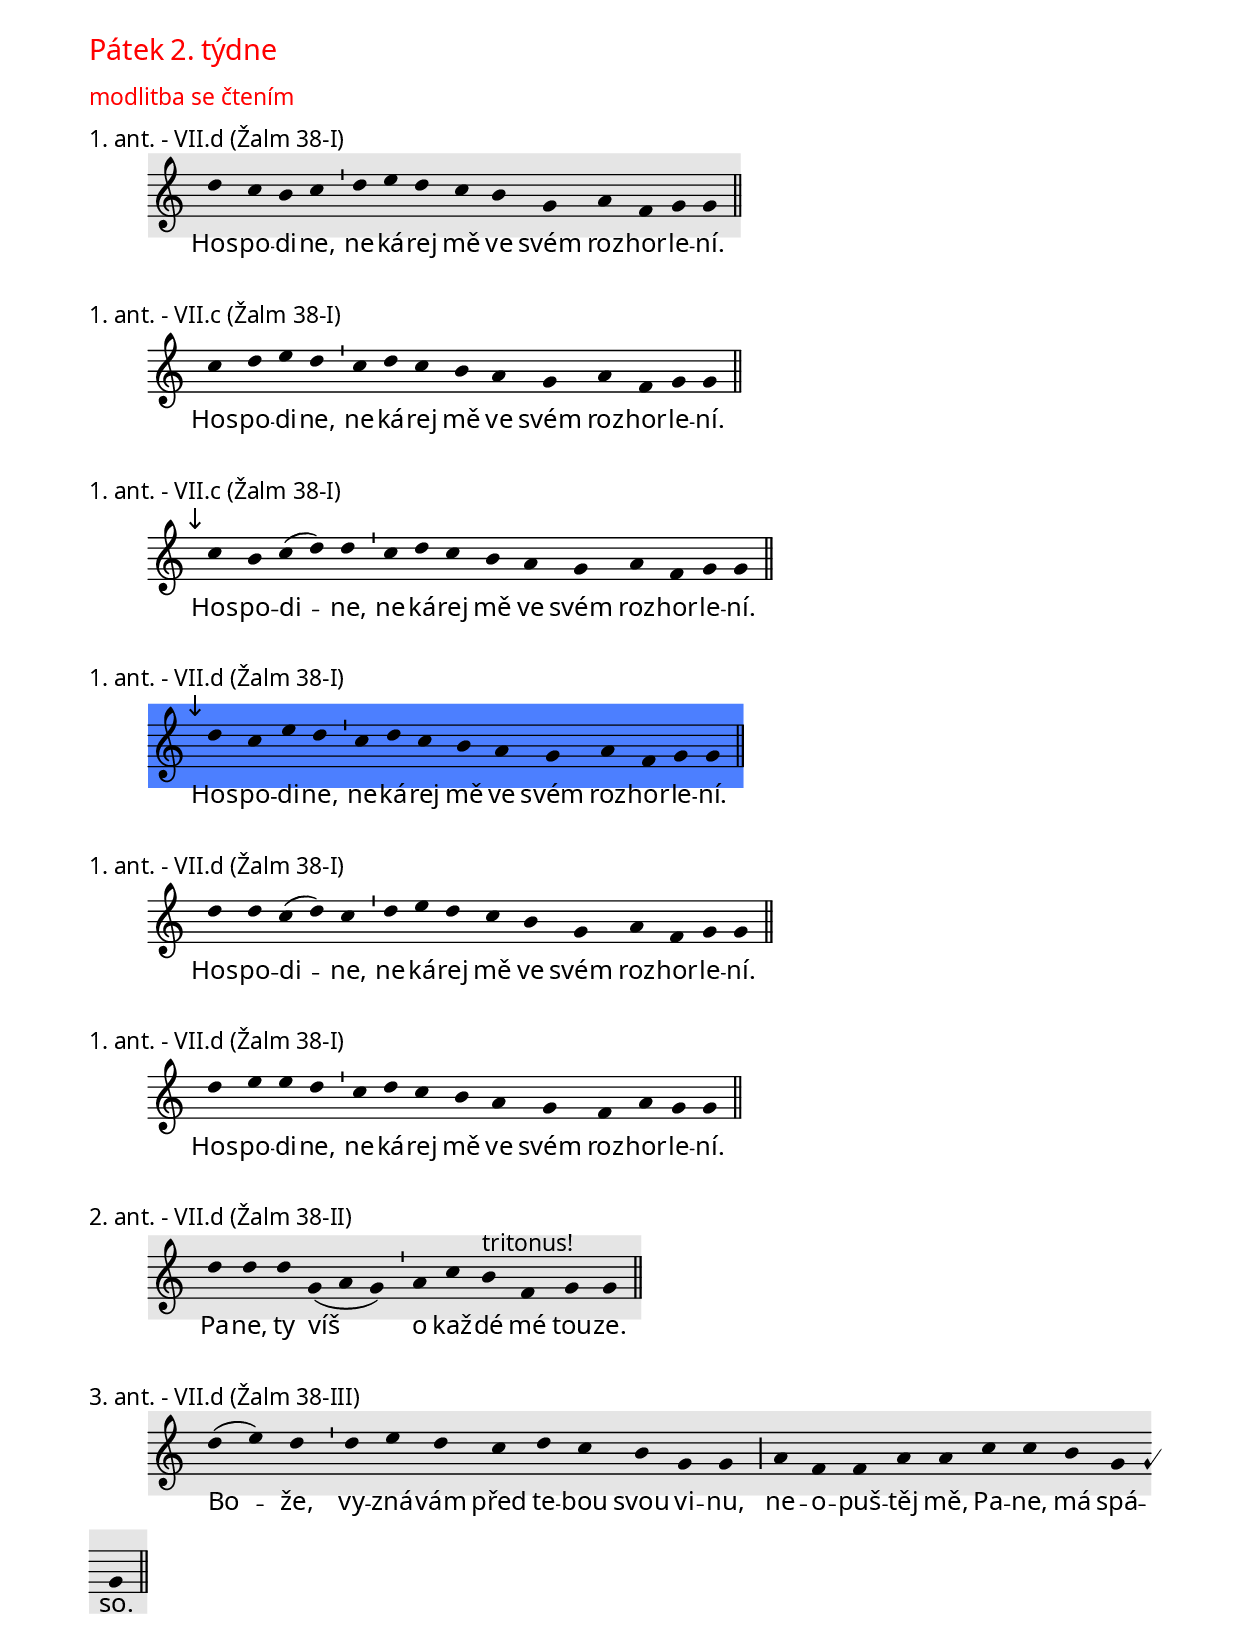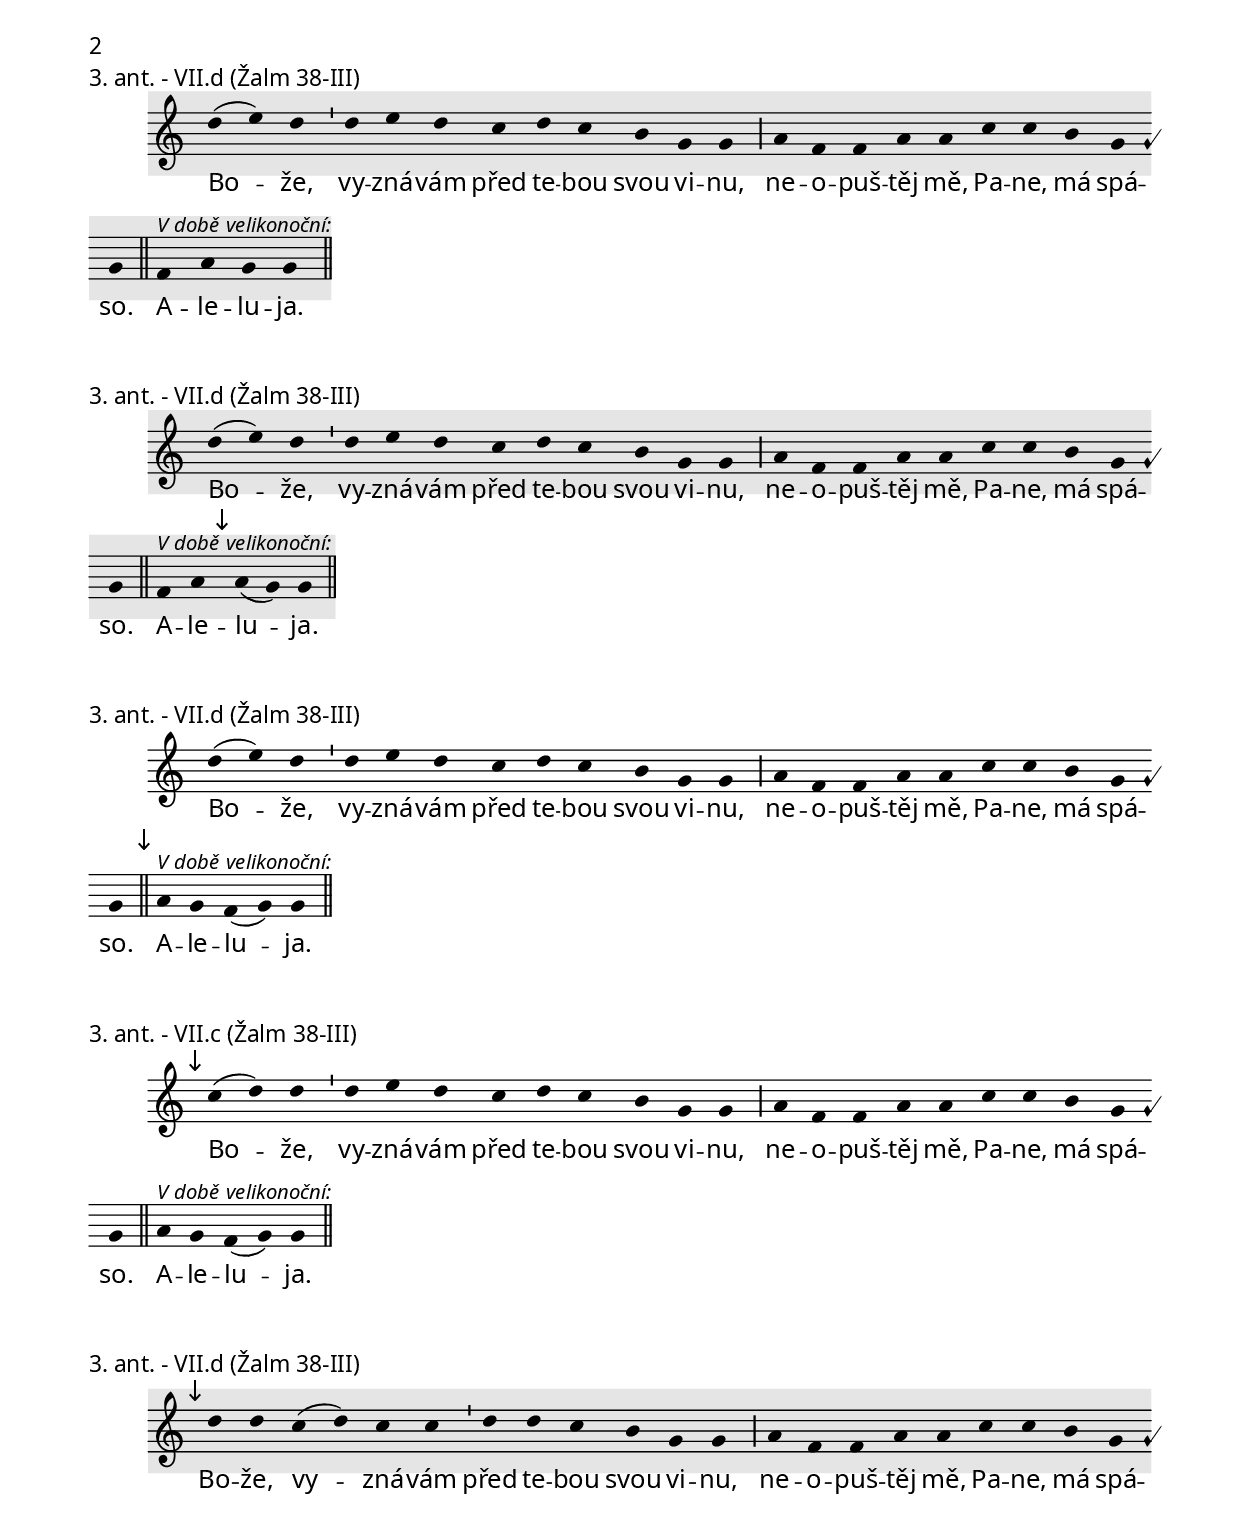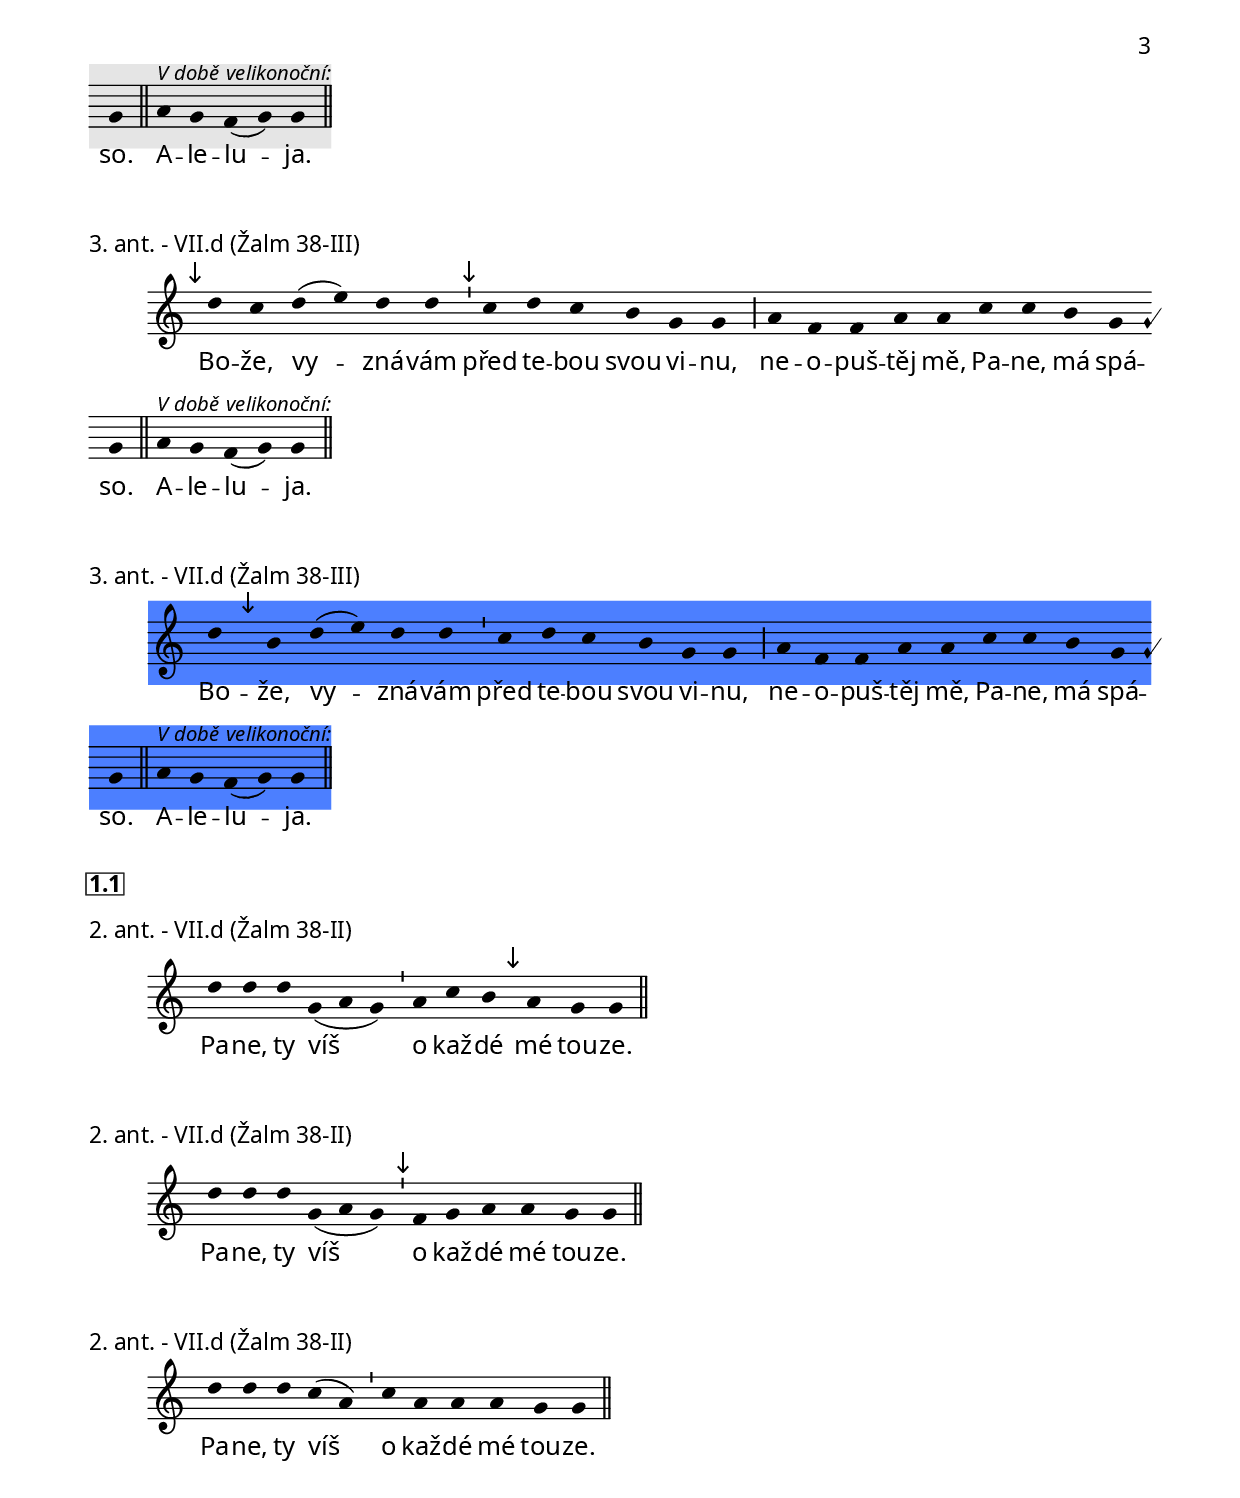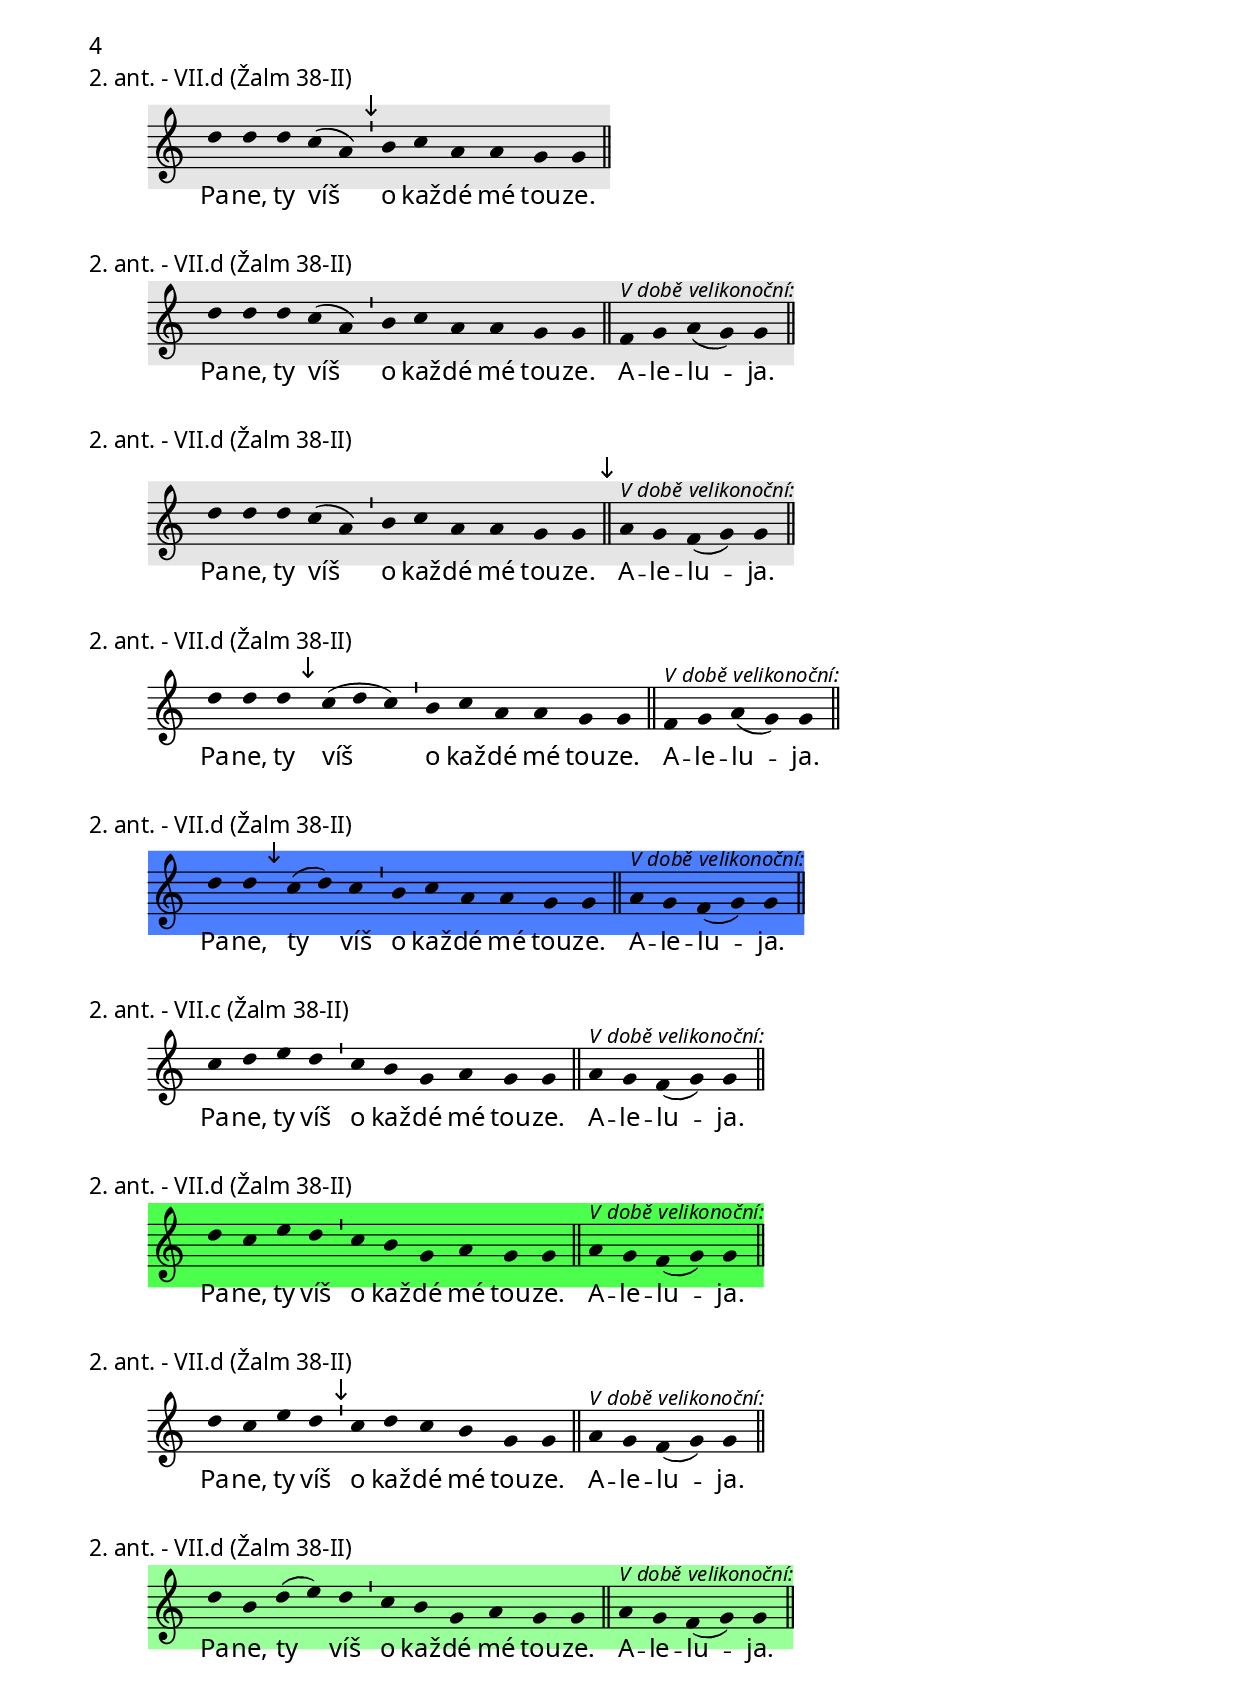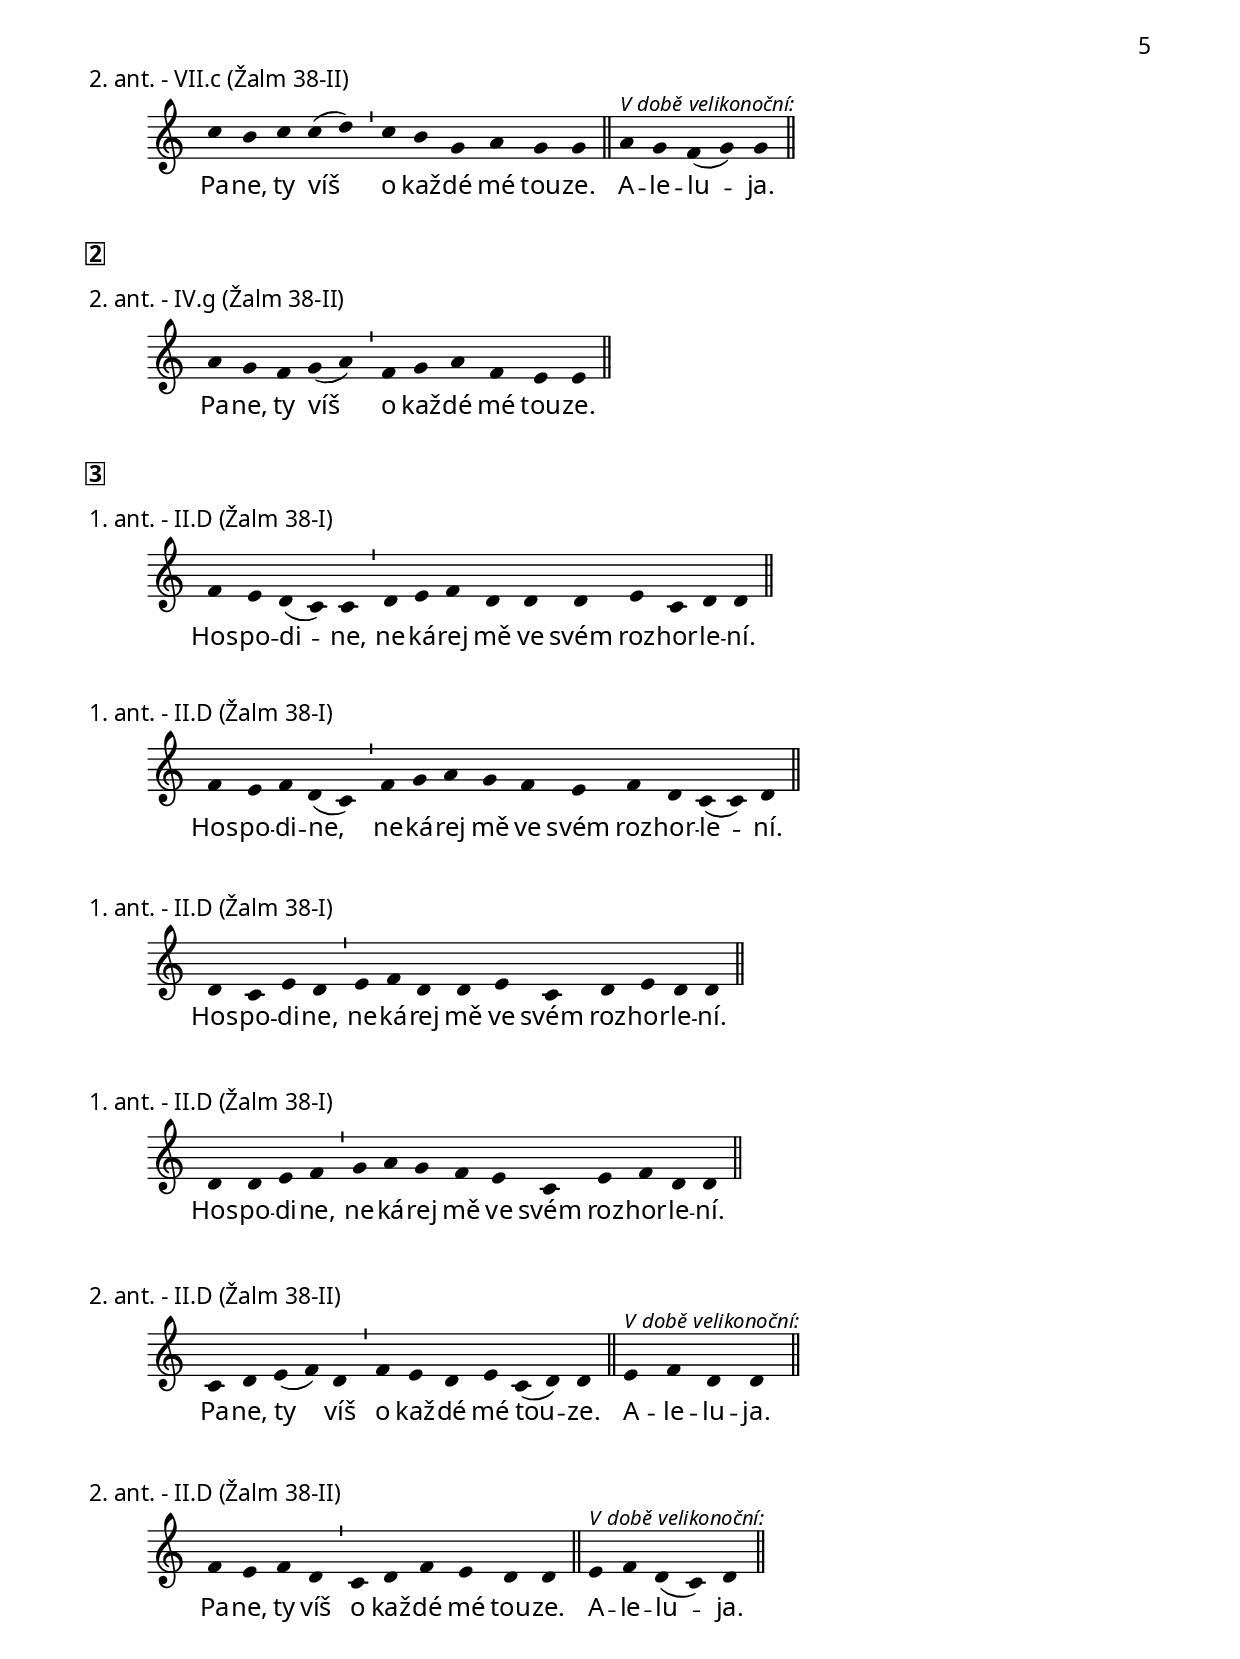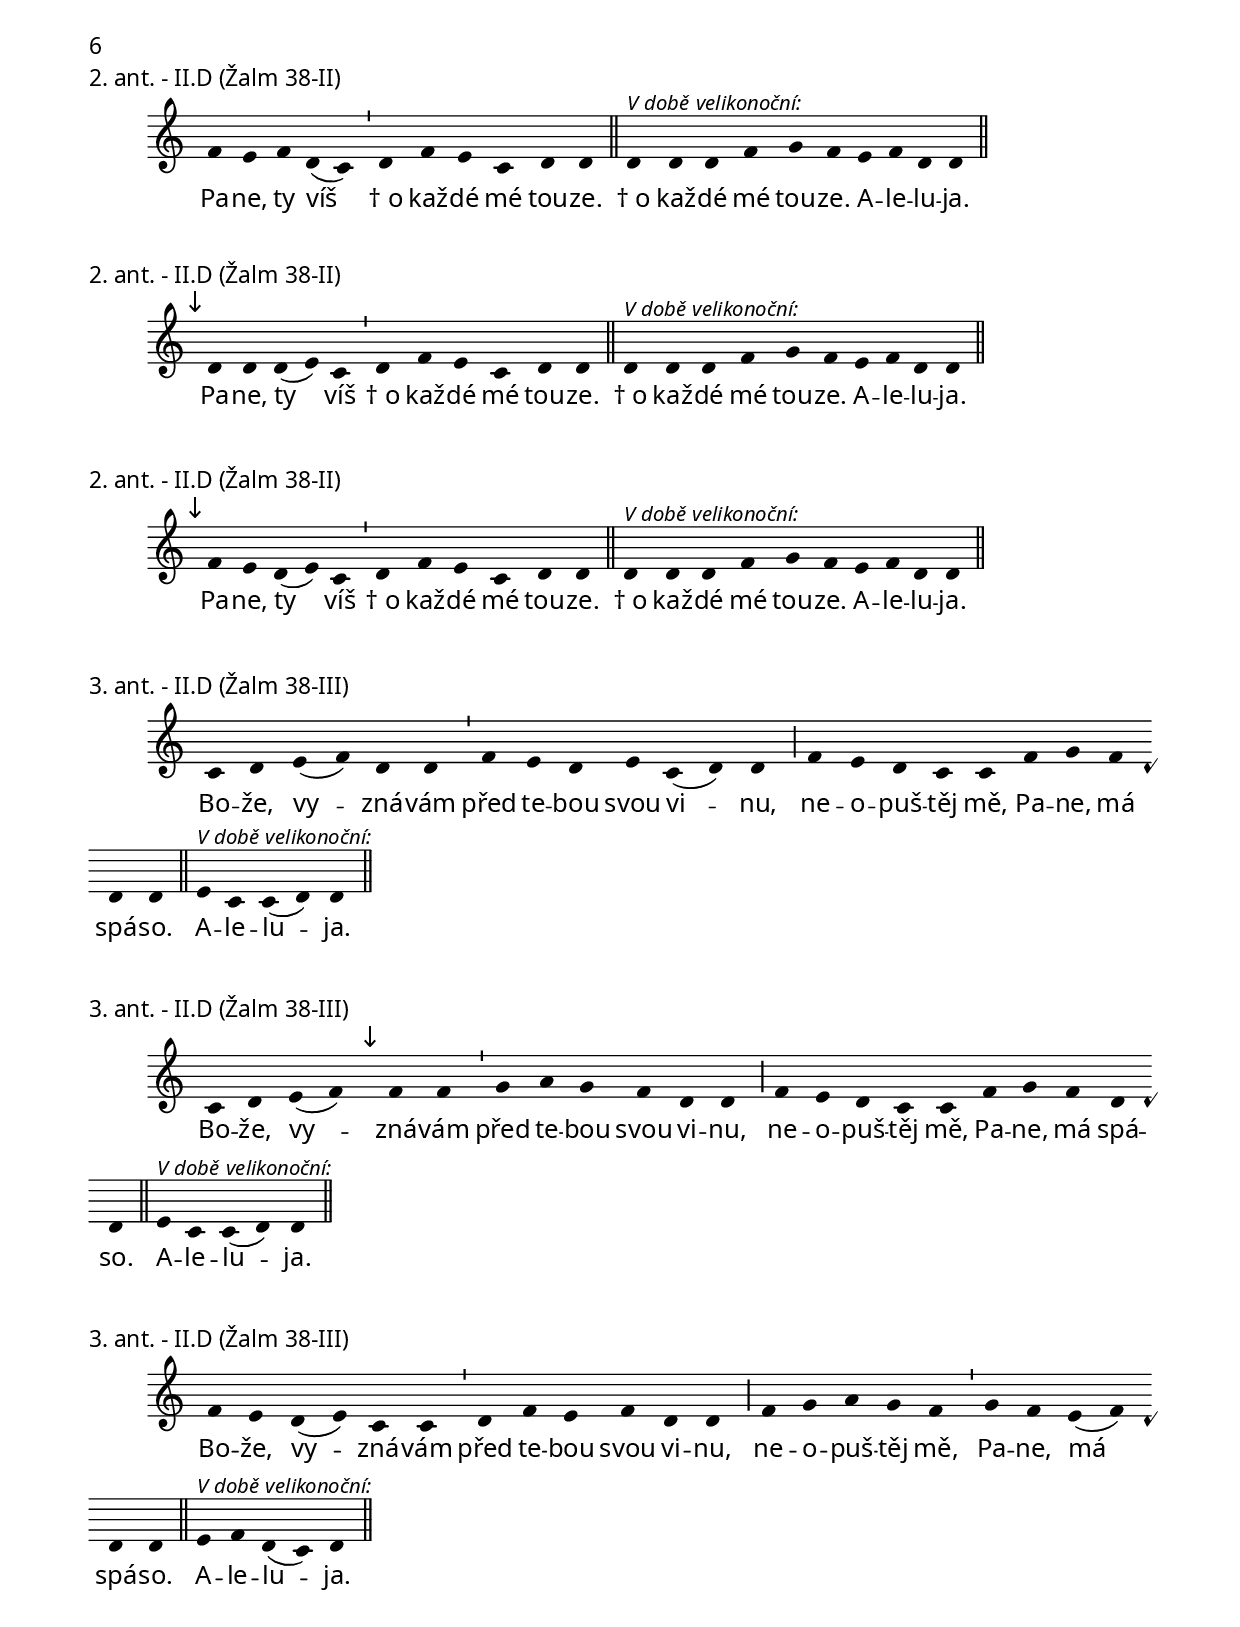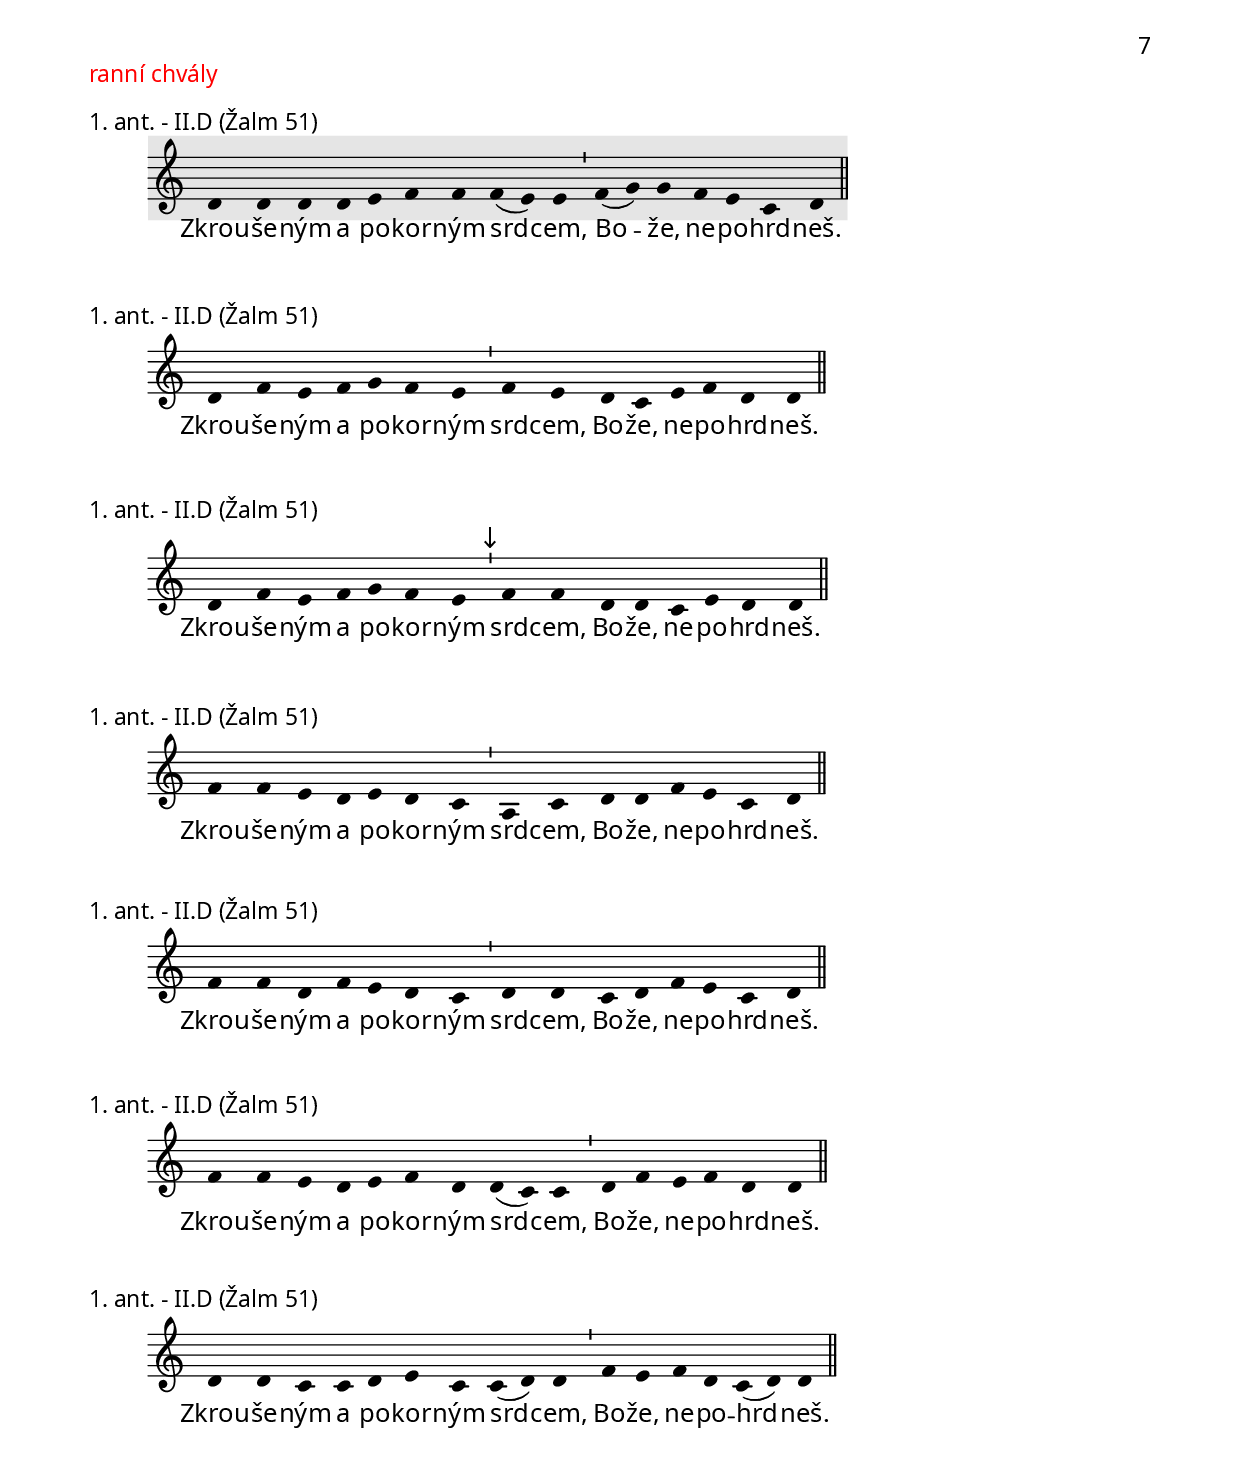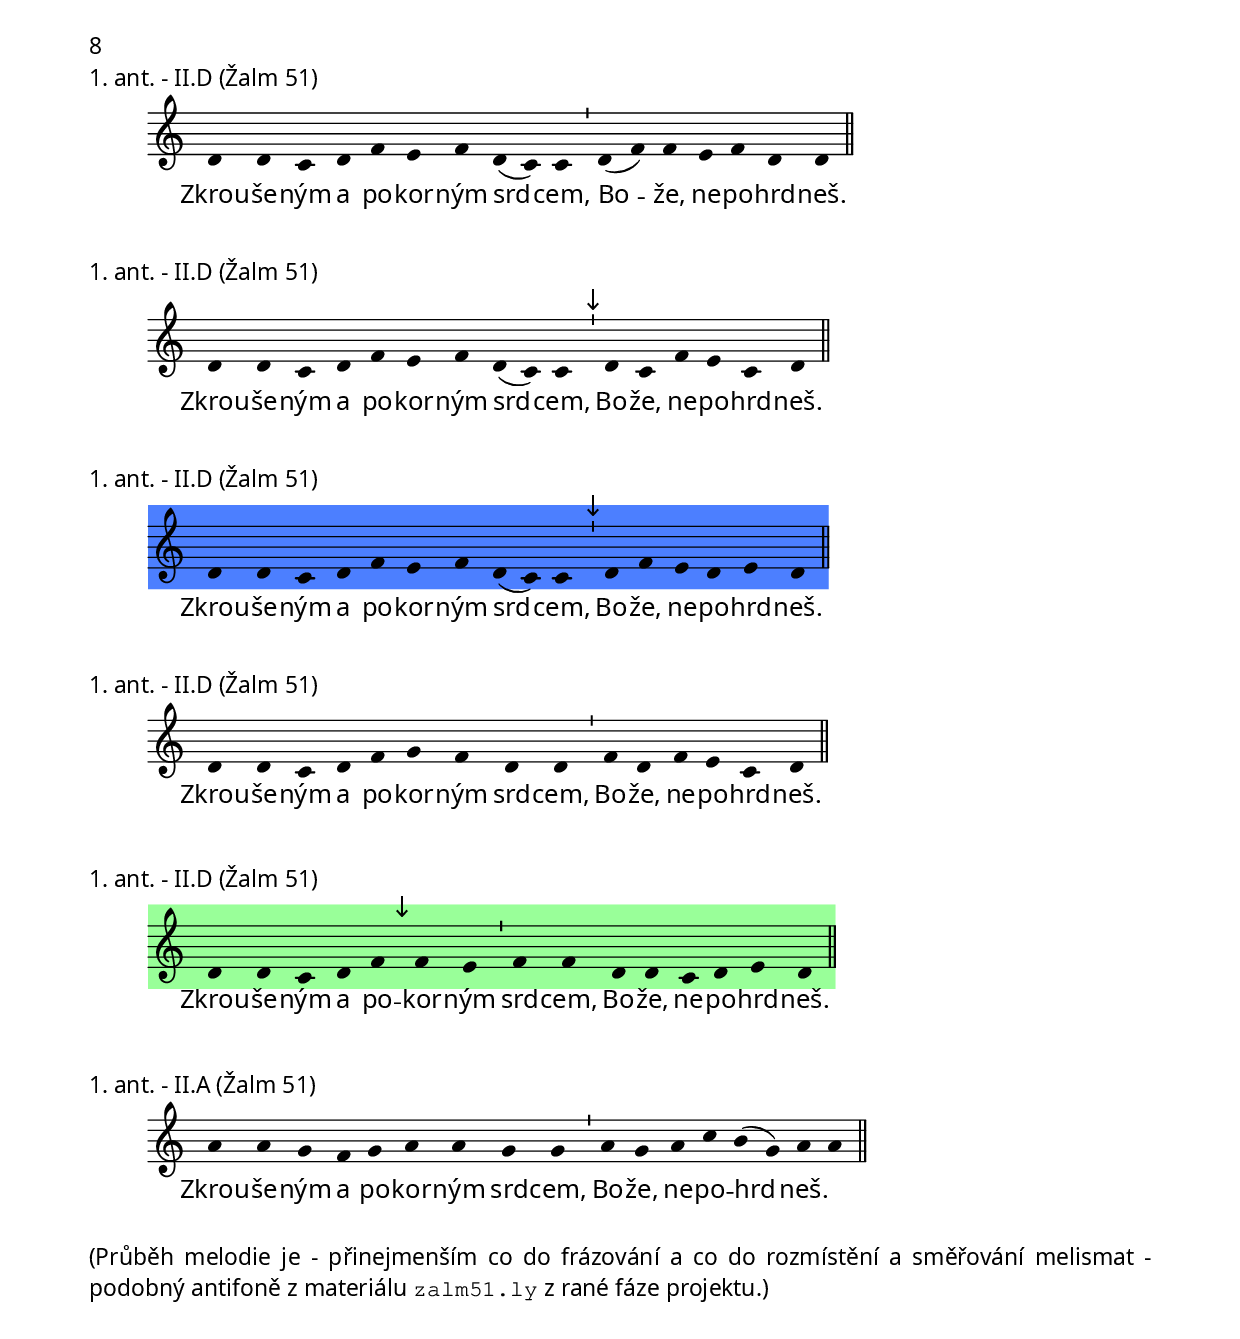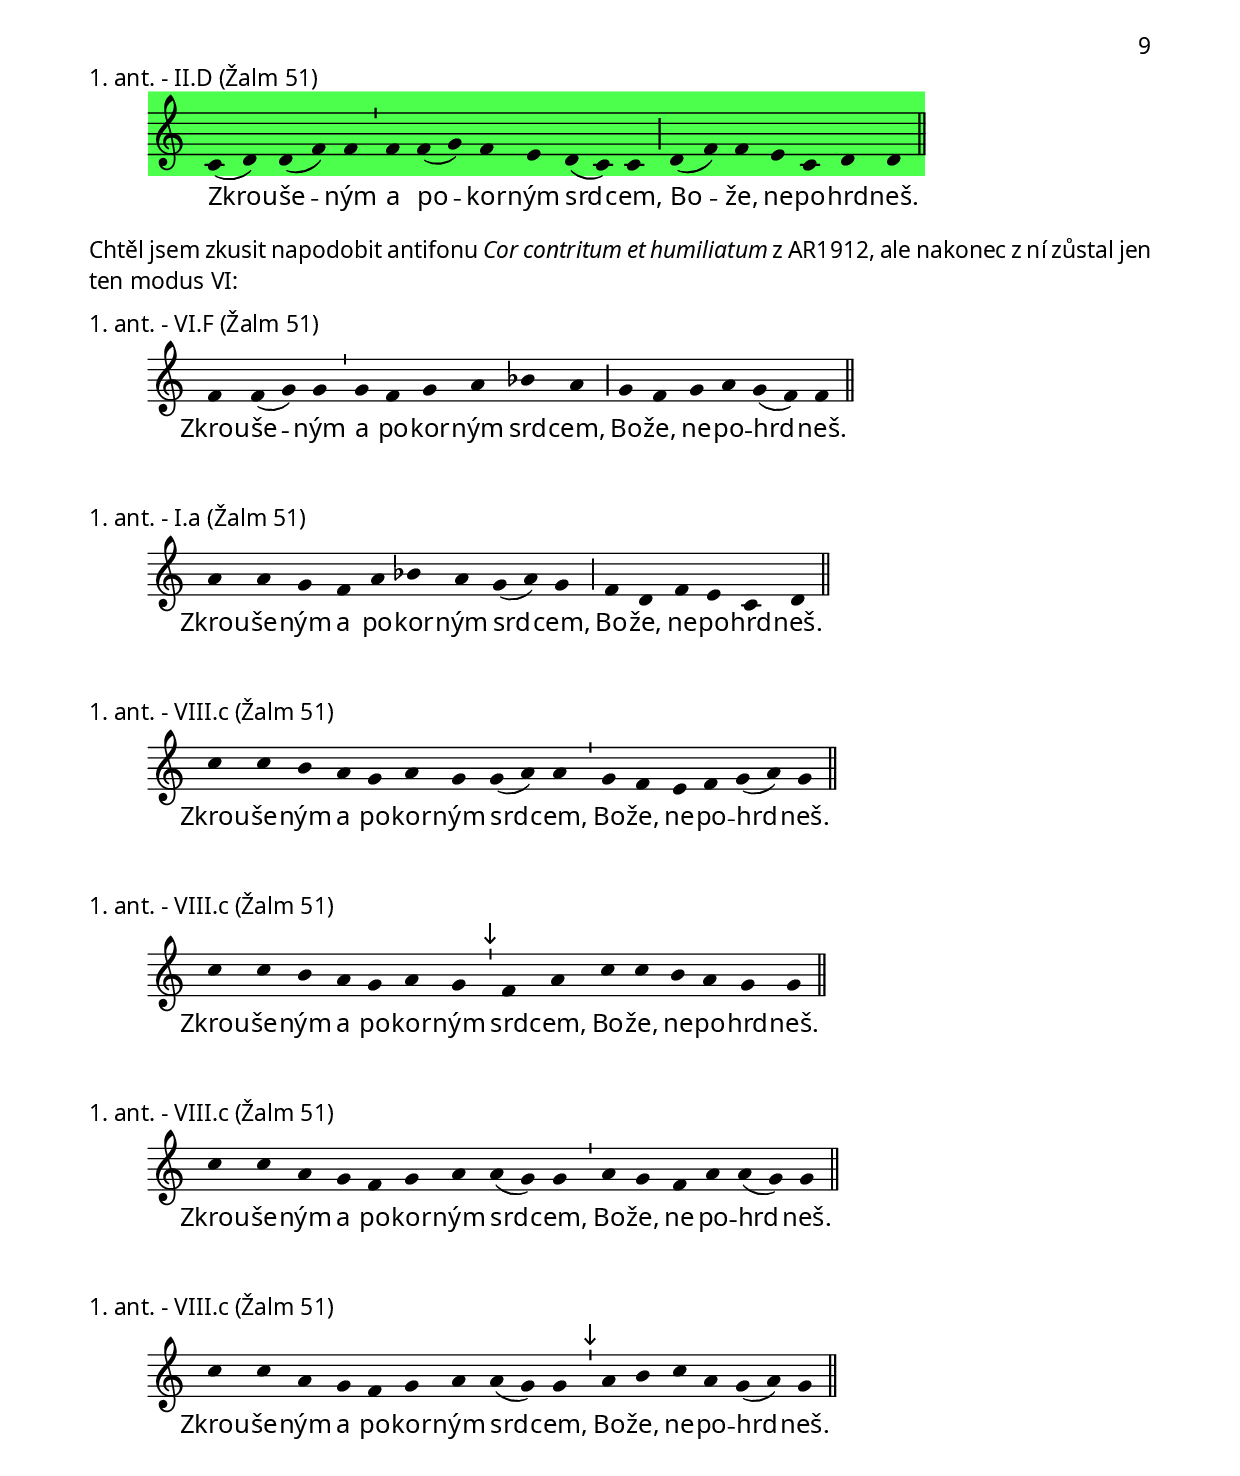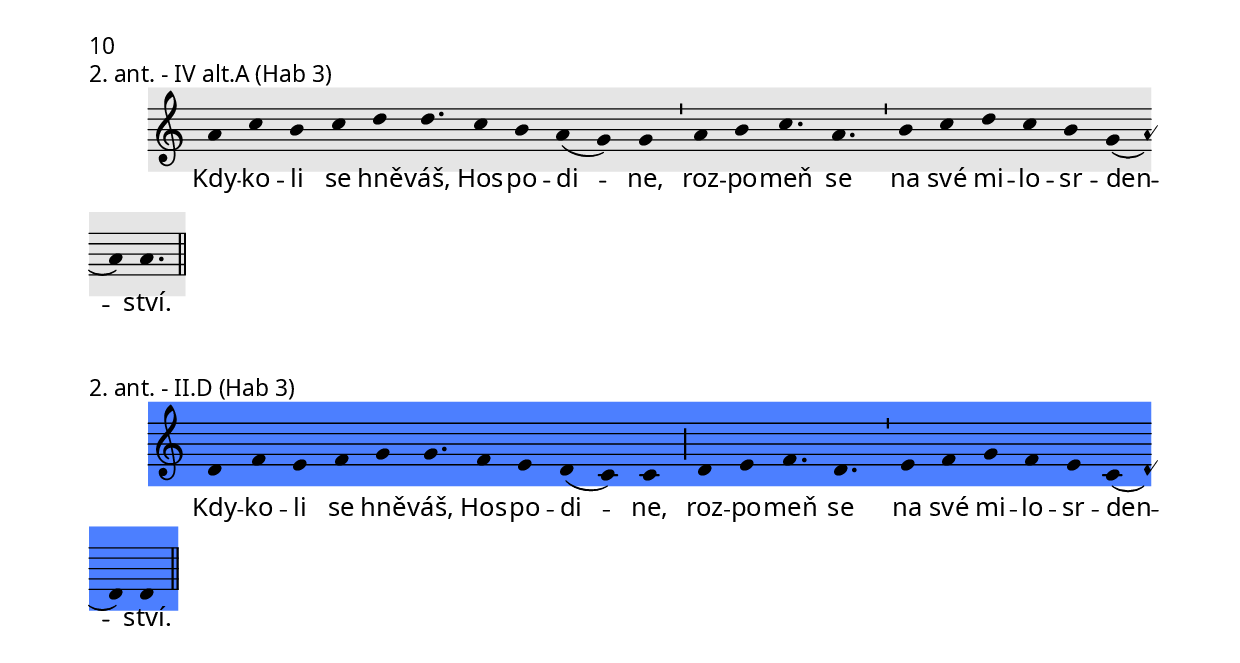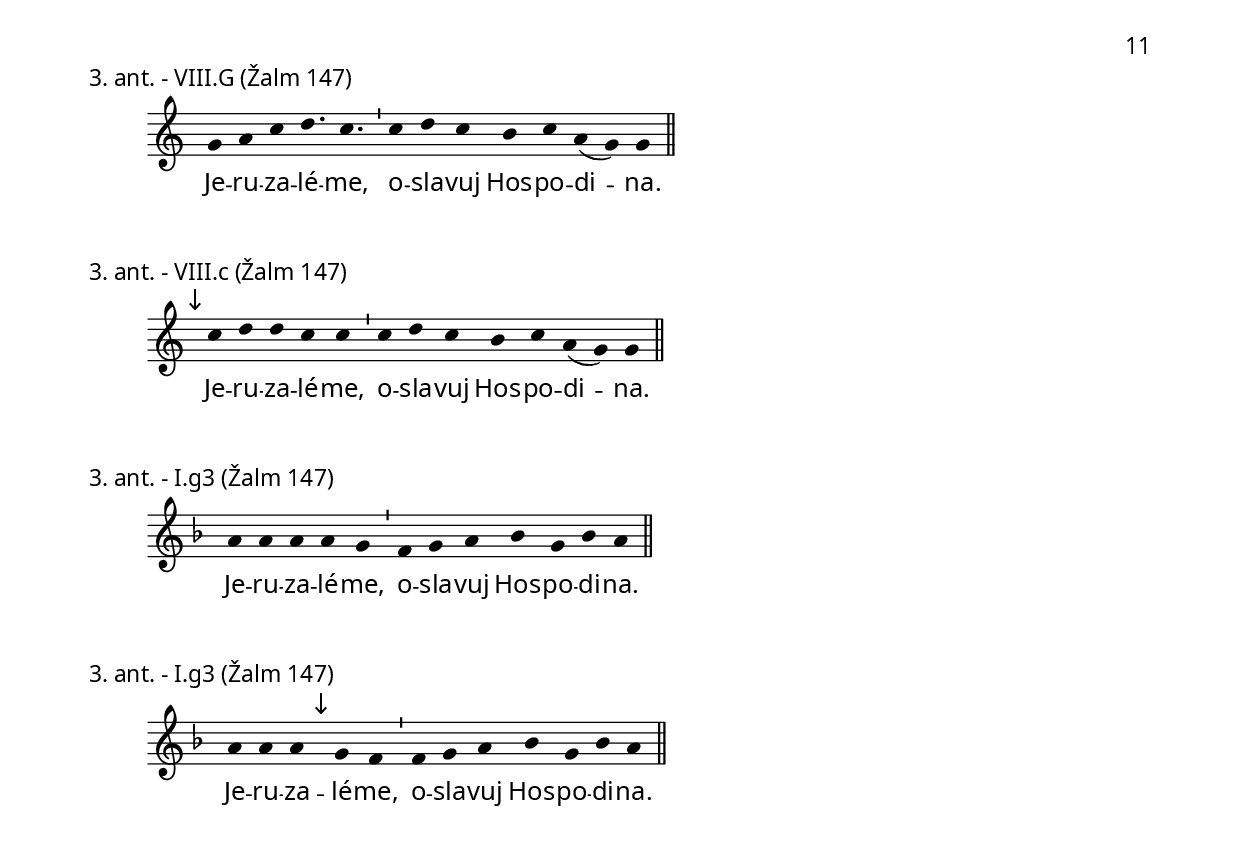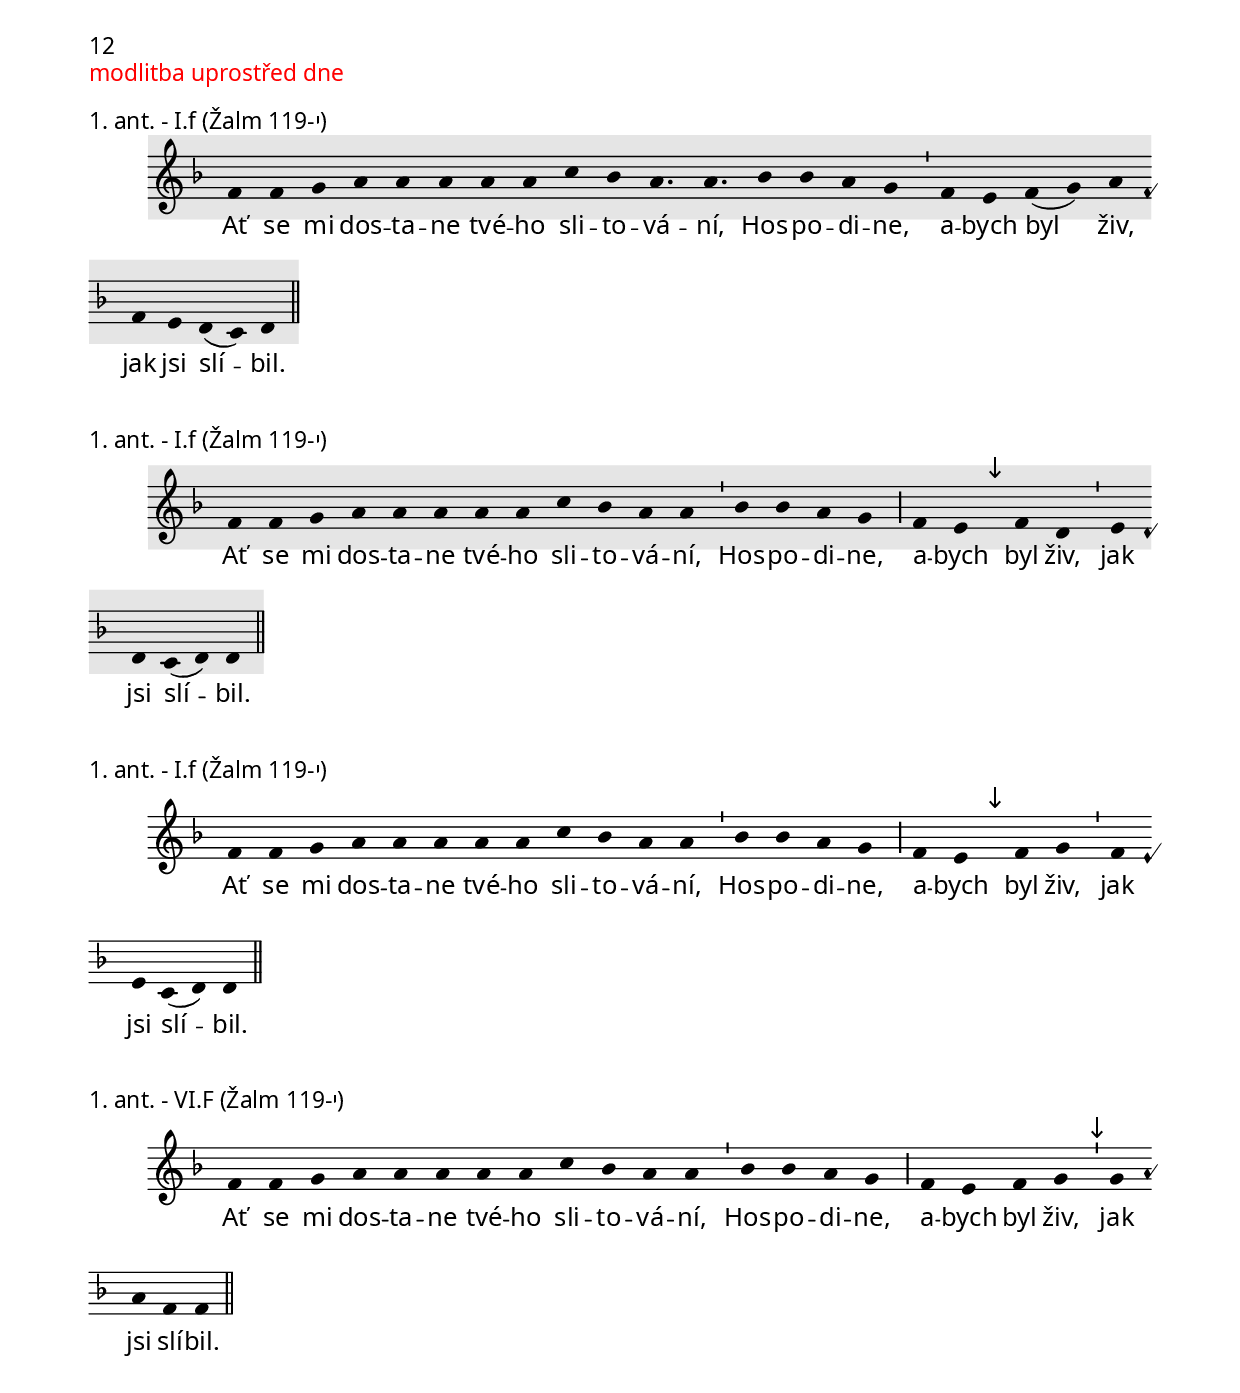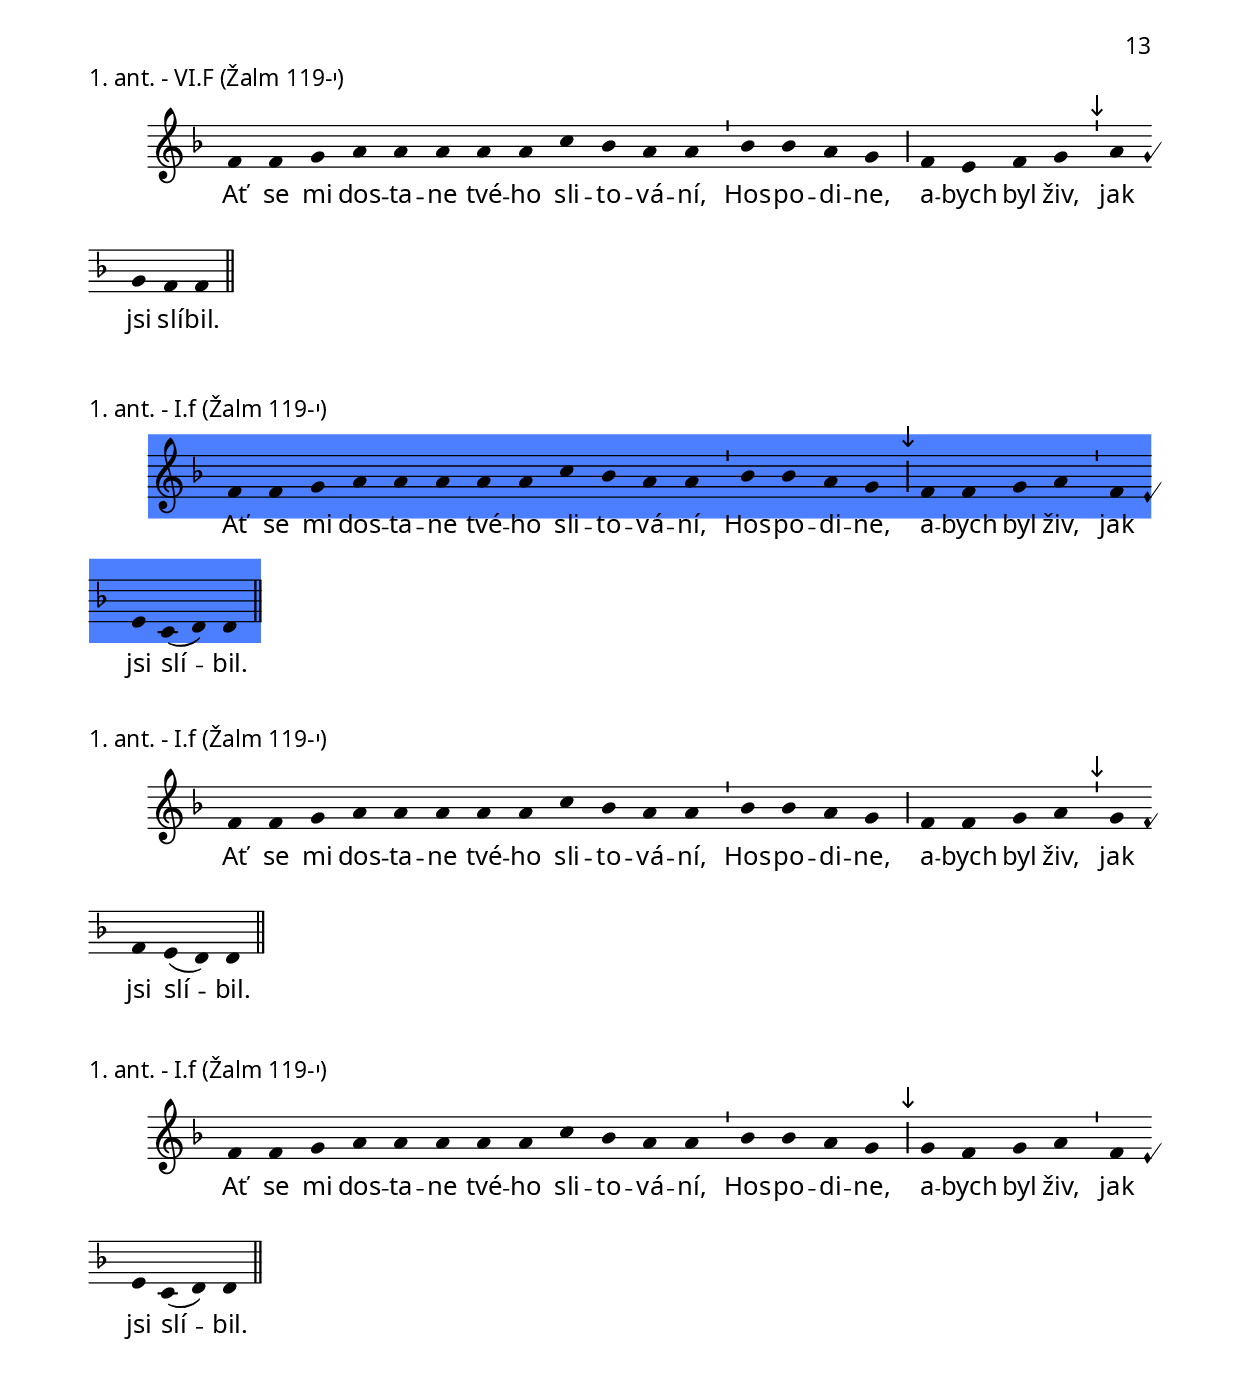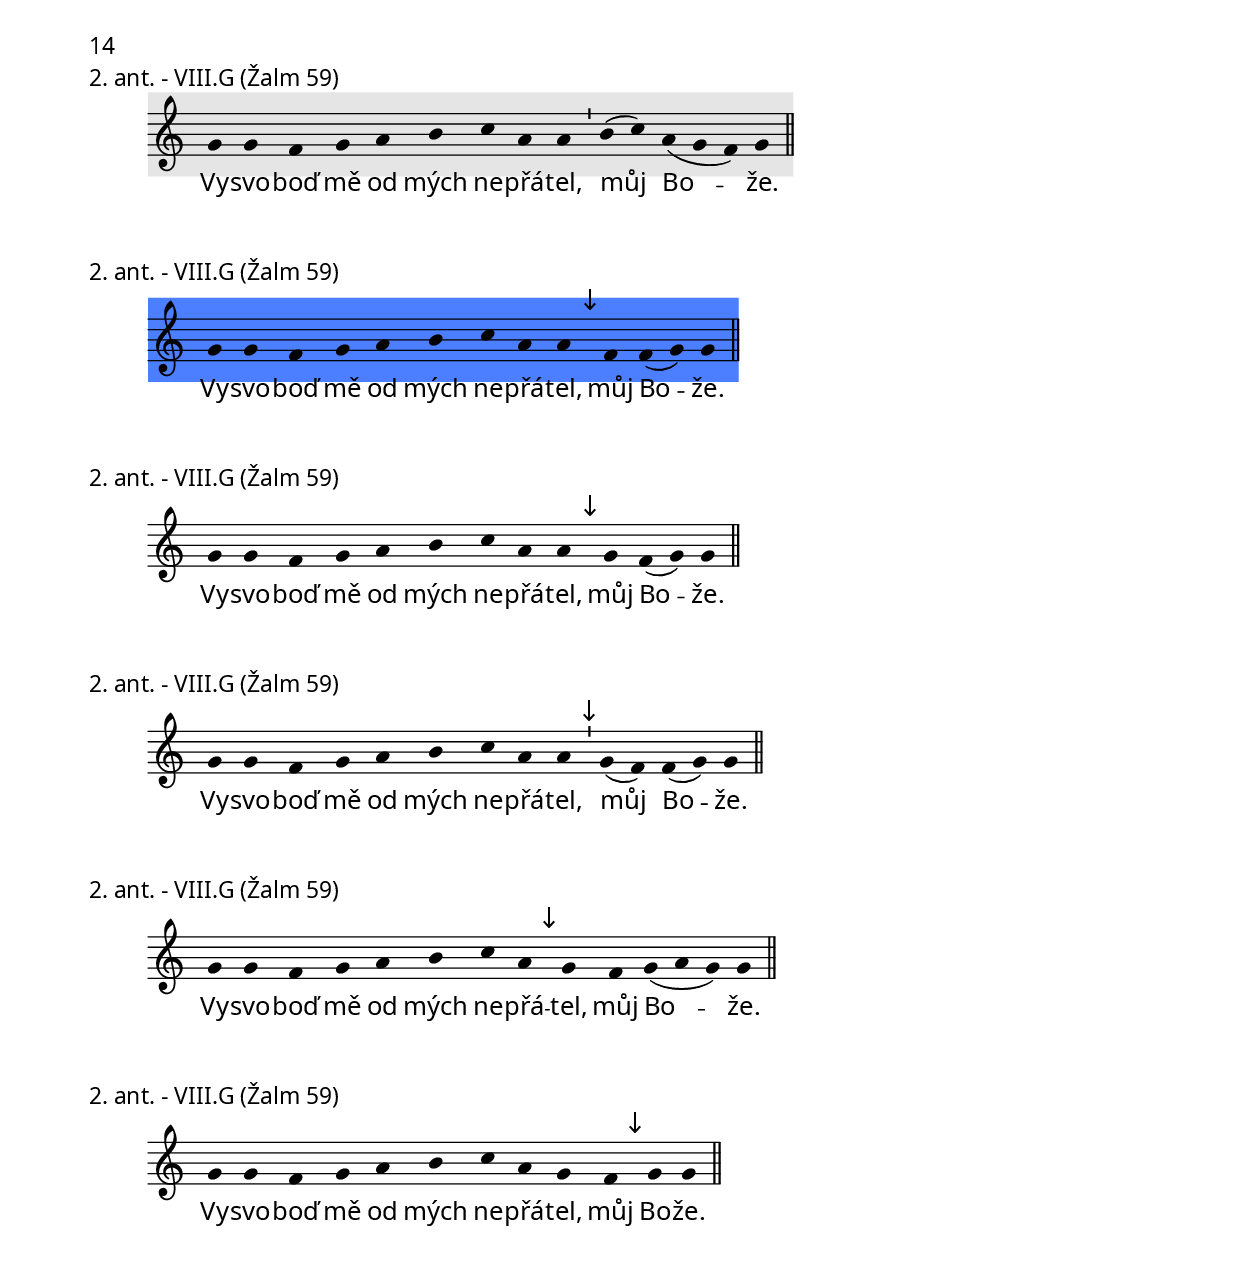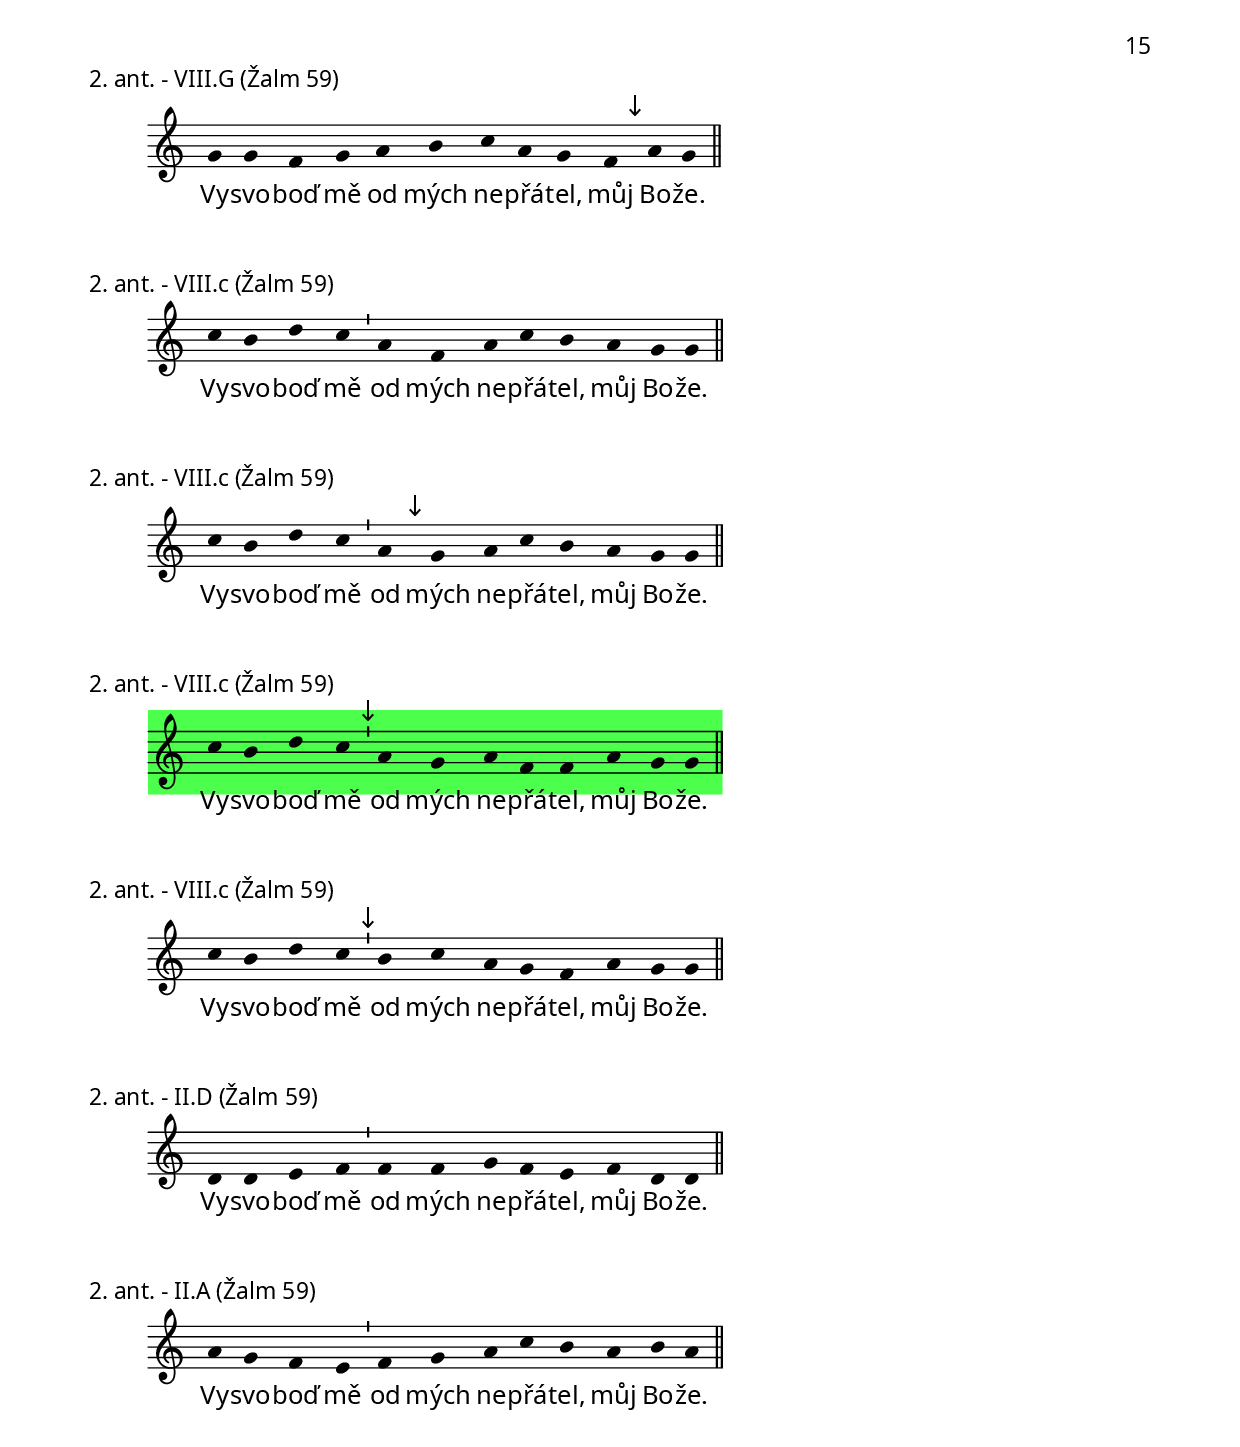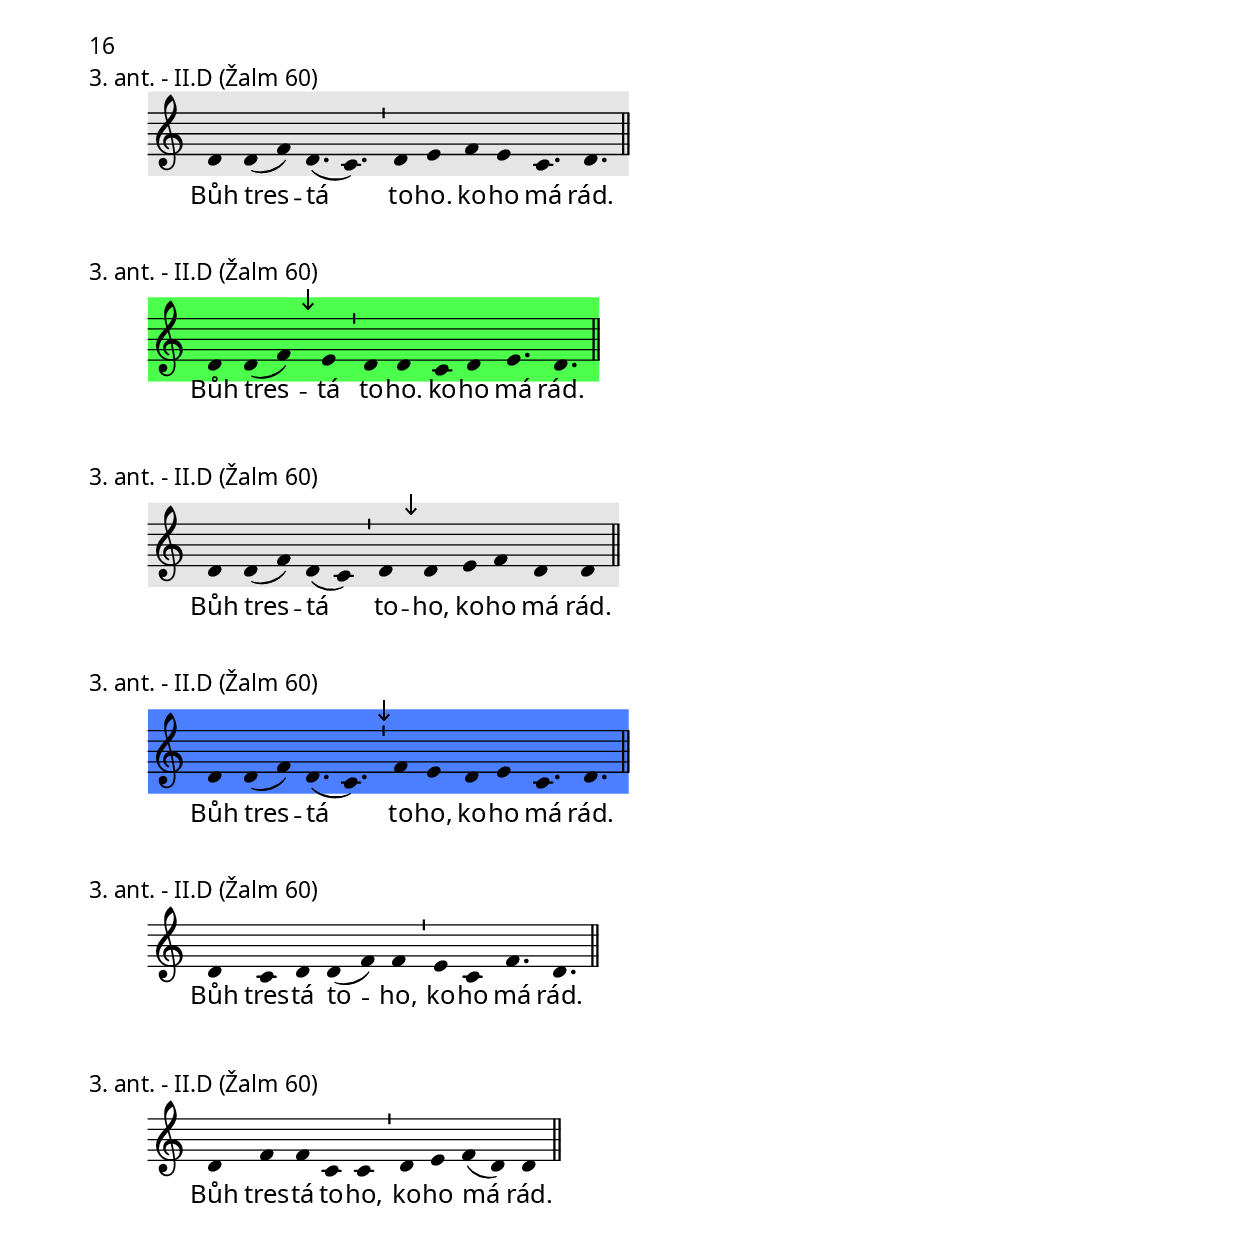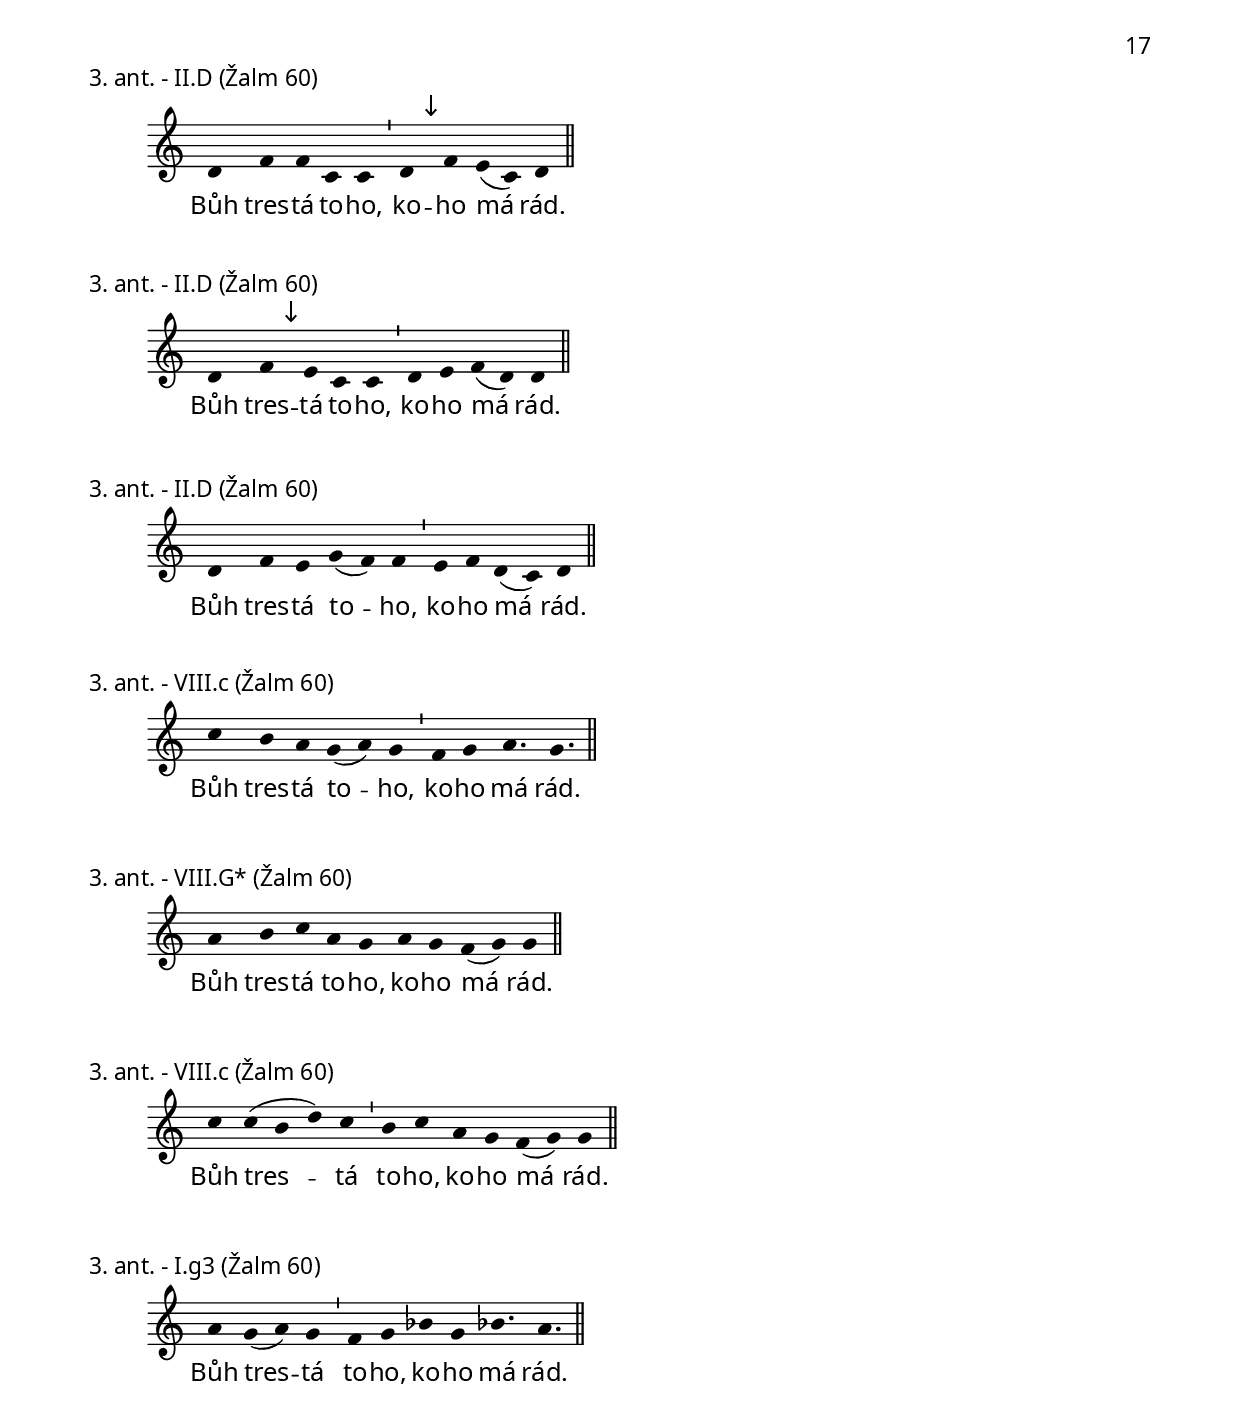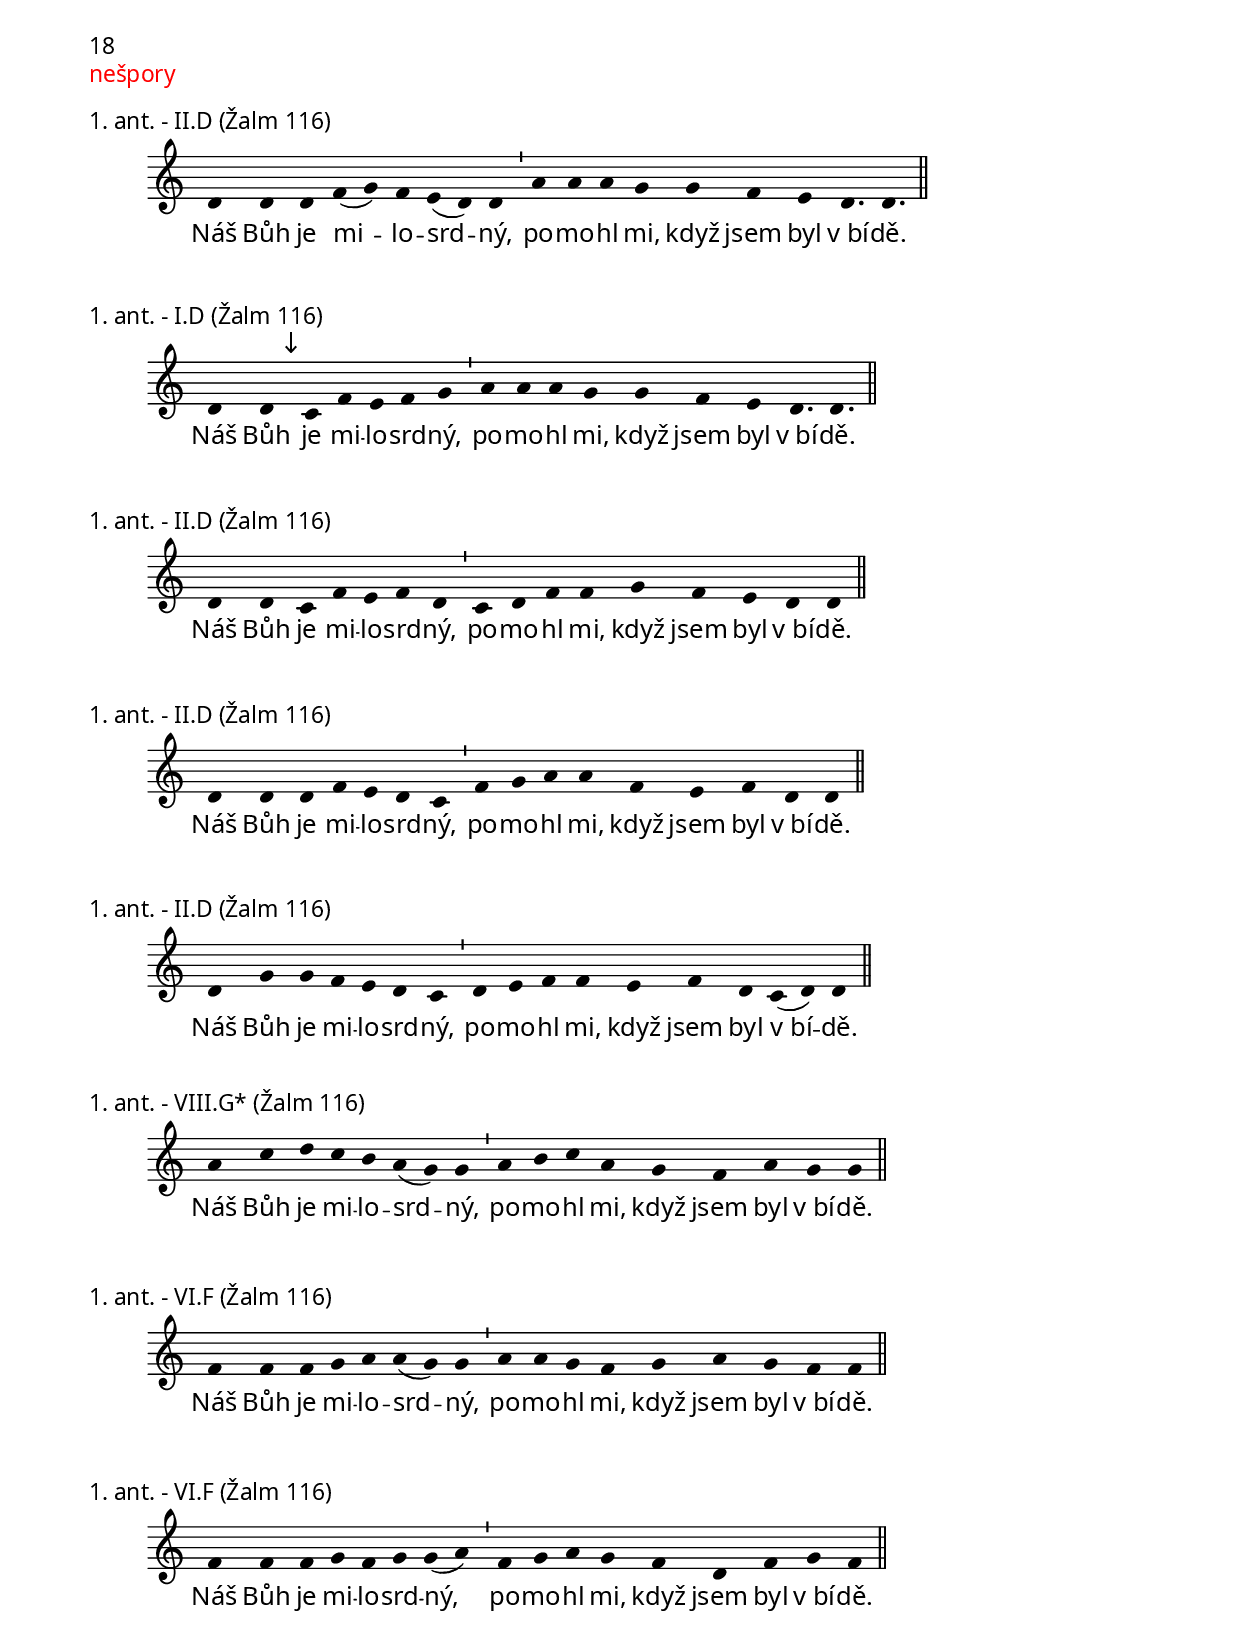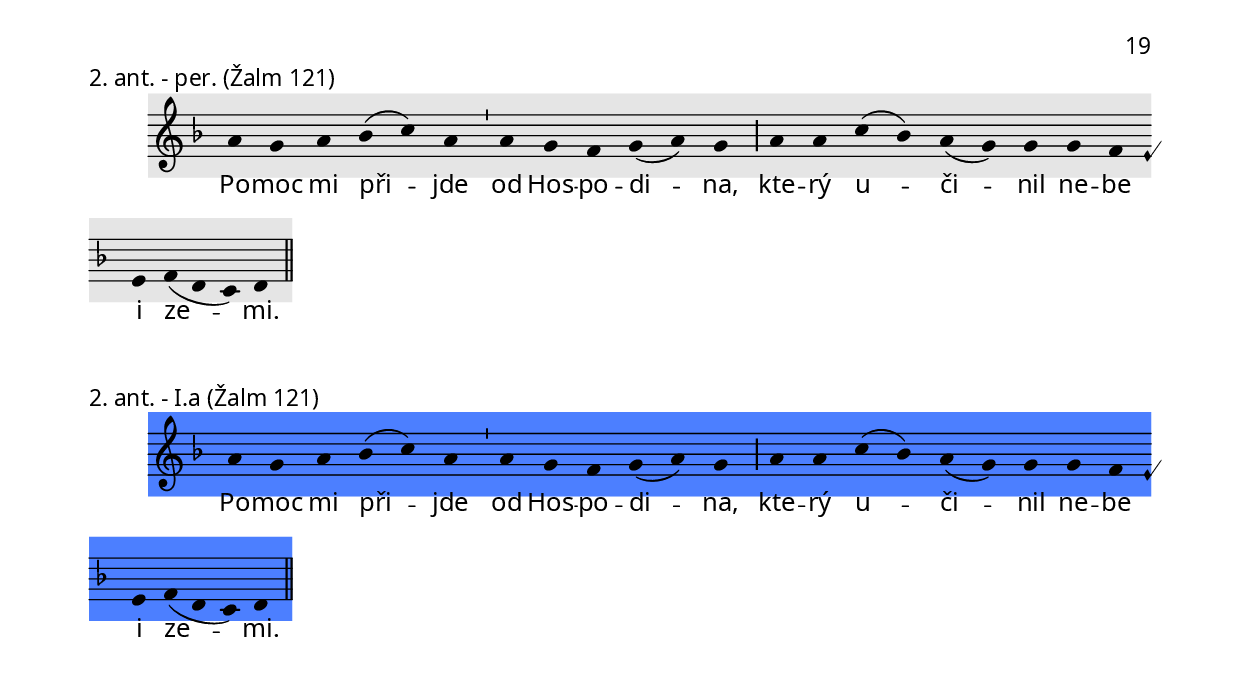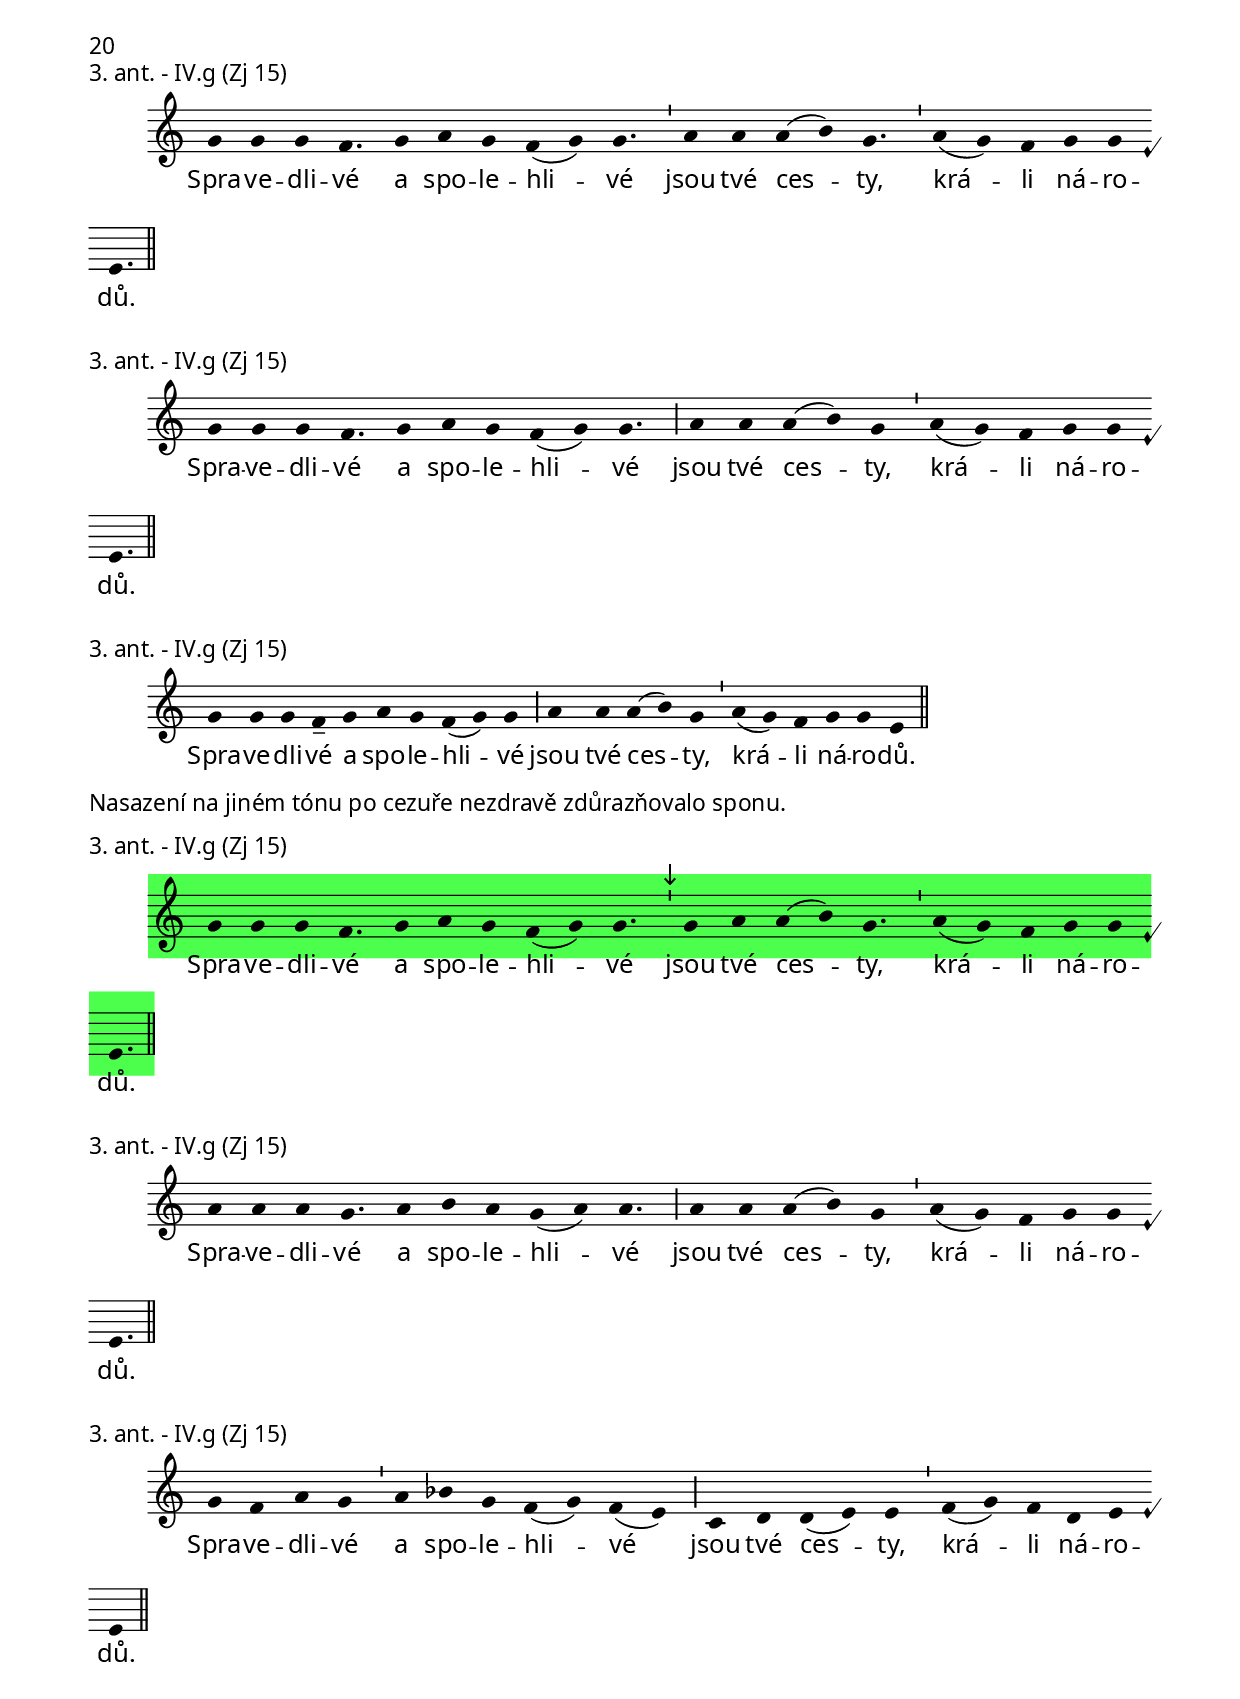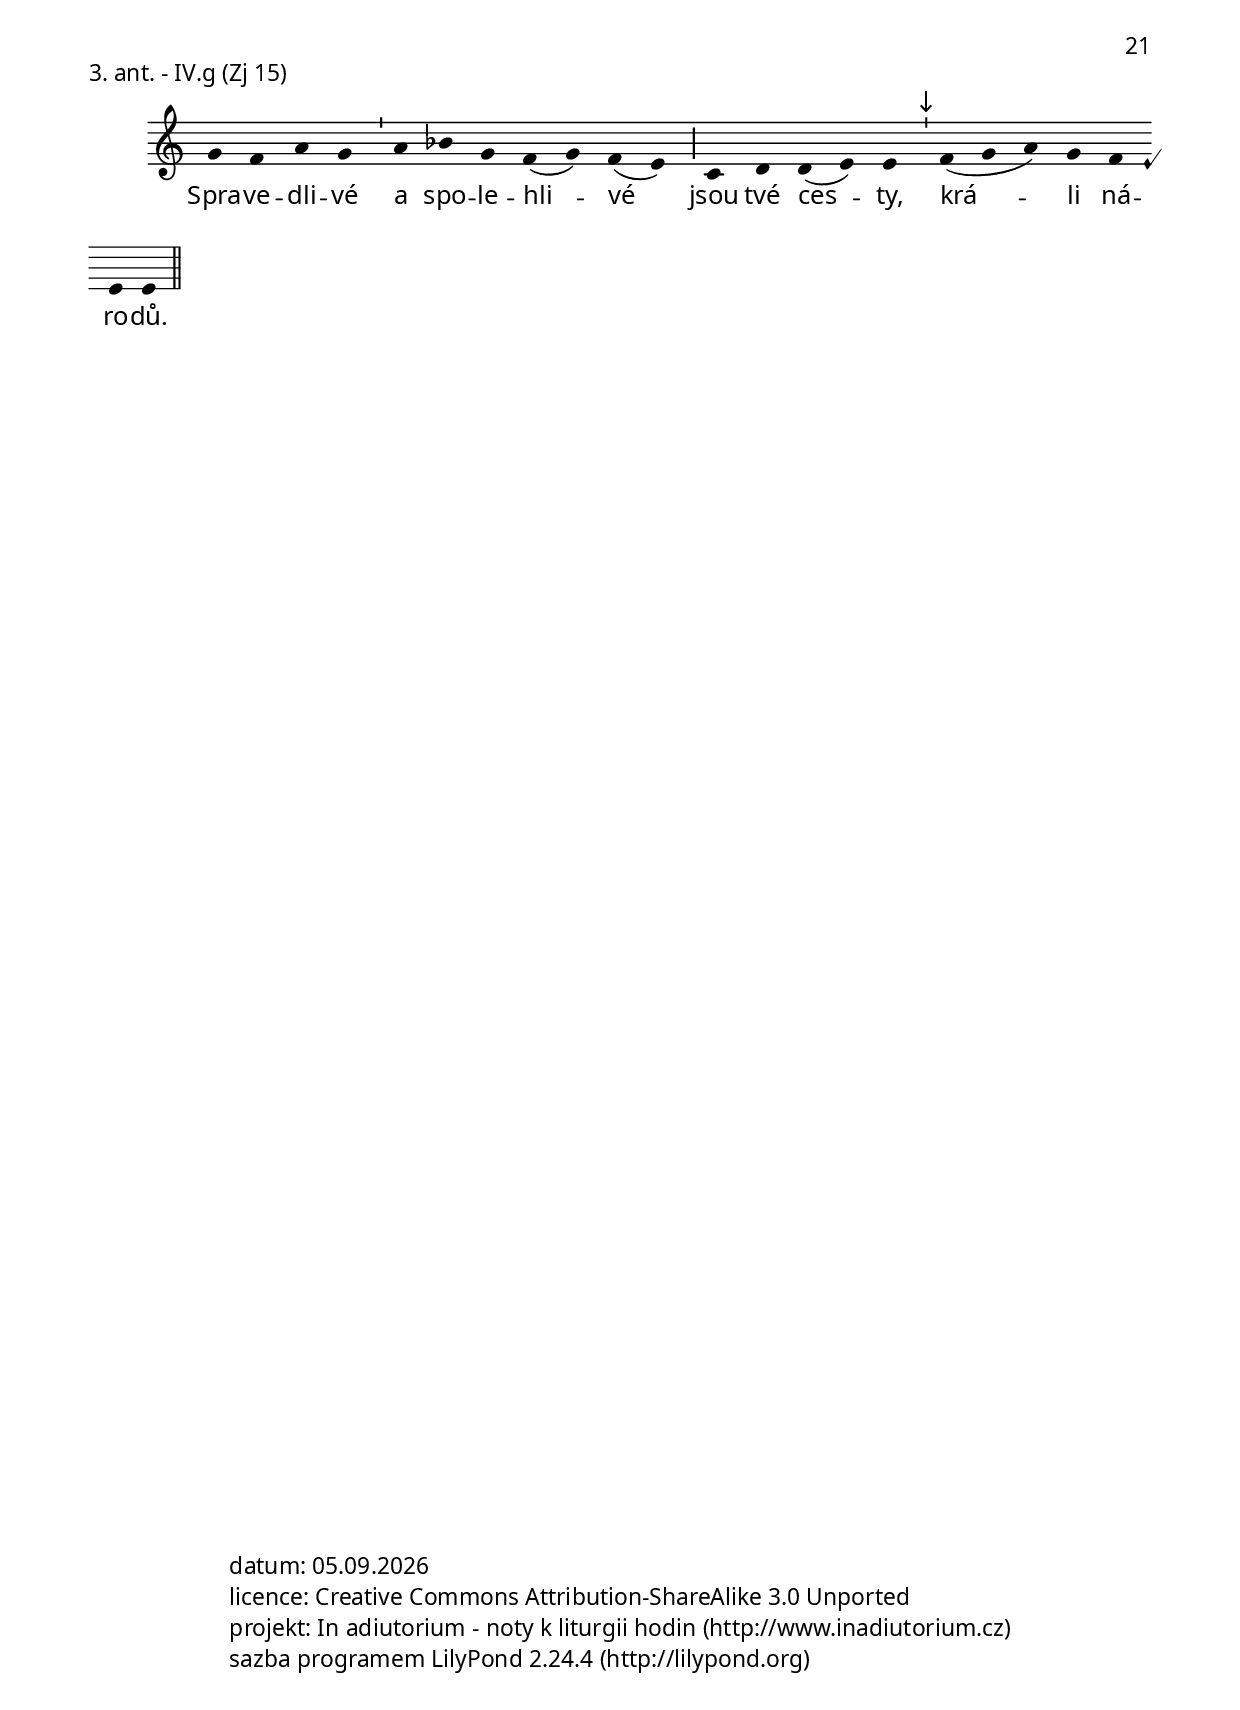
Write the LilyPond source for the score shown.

\include "../spolecne.ly"

\markup {\nadpisDen {Pátek 2. týdne}}

%\markup {\nadpisHodinka {"invitatorium"}}

%\score { \tIIpatekInvitatorium }

\markup {\nadpisHodinka {"modlitba se čtením"}}

\score {
  \relative c'' {
    \zvyraznovacSedy
    \choralniRezim
    d4 c b c \barMin
    d e d c b g a f g g \barFinalis
  }
  \addlyrics {
    Hos -- po -- di -- ne,
    ne -- ká -- rej mě ve svém roz -- hor -- le -- ní.

    % aleluja v breviari neni
  }
  \header {
    quid = "1. ant."
    modus = "VII"
    differentia = "d"
    psalmus = "Žalm 38-I"
    placet = "_Hospodine_ lépe"
    id = "mc-ant1"
    piece = \markup {\sestavTitulek}
  }
}

\score {
  \relative c'' {
    \choralniRezim
    c4 d e d \barMin
    c d c b a g a f g g \barFinalis
  }
  \addlyrics {
    Hos -- po -- di -- ne,
    ne -- ká -- rej mě ve svém roz -- hor -- le -- ní.

    % aleluja v breviari neni
  }
  \header {
    quid = "1. ant."
    modus = "VII"
    differentia = "c"
    psalmus = "Žalm 38-I"
    id = "mc-ant1"
    piece = \markup {\sestavTitulek}
  }
}

\score {
  \relative c'' {
    \choralniRezim
    \mark\sipka c4 b c( d) d \barMin
    c d c b a g a f g g \barFinalis
  }
  \addlyrics {
    Hos -- po -- di -- ne,
    ne -- ká -- rej mě ve svém roz -- hor -- le -- ní.

    % aleluja v breviari neni
  }
  \header {
    quid = "1. ant."
    modus = "VII"
    differentia = "c"
    psalmus = "Žalm 38-I"
    id = "mc-ant1"
    piece = \markup {\sestavTitulek}
  }
}

\score {
  \relative c'' {
    \zvyraznovacModry
    \choralniRezim
    \mark\sipka d4 c e d \barMin
    c d c b a g a f g g \barFinalis
  }
  \addlyrics {
    Hos -- po -- di -- ne,
    ne -- ká -- rej mě ve svém roz -- hor -- le -- ní.

    % aleluja v breviari neni
  }
  \header {
    quid = "1. ant."
    modus = "VII"
    differentia = "d"
    psalmus = "Žalm 38-I"
    id = "mc-ant1"
    piece = \markup {\sestavTitulek}
  }
}

\score {
  \relative c'' {
    \choralniRezim
    d4 d c( d) c \barMin
    d e d c b g a f g g \barFinalis
  }
  \addlyrics {
    Hos -- po -- di -- ne,
    ne -- ká -- rej mě ve svém roz -- hor -- le -- ní.

    % aleluja v breviari neni
  }
  \header {
    quid = "1. ant."
    modus = "VII"
    differentia = "d"
    psalmus = "Žalm 38-I"
    id = "mc-ant1"
    piece = \markup {\sestavTitulek}
  }
}

\score {
  \relative c'' {
    \choralniRezim
    d4 e e d \barMin
    c d c b a g f a g g \barFinalis
  }
  \addlyrics {
    Hos -- po -- di -- ne,
    ne -- ká -- rej mě ve svém roz -- hor -- le -- ní.

    % aleluja v breviari neni
  }
  \header {
    quid = "1. ant."
    modus = "VII"
    differentia = "d"
    psalmus = "Žalm 38-I"
    id = "mc-ant1"
    piece = \markup {\sestavTitulek}
  }
}

\score {
  \relative c'' {
    \zvyraznovacSedy
    \choralniRezim
    d4 d d g,( a g) \barMin
    a c b^"tritonus!" f g g \barFinalis
  }
  \addlyrics {
    Pa -- ne, ty víš
    o kaž -- dé mé tou -- ze.

    A -- le -- lu -- ja.
  }
  \header {
    quid = "2. ant."
    modus = "VII"
    differentia = "d"
    psalmus = "Žalm 38-II"
    id = "mc-ant2"
    piece = \markup {\sestavTitulek}
  }
}

\score {
  \relative c'' {
    \zvyraznovacSedy
    \choralniRezim
    d4( e) d \barMin d e d c d c b g g \barMaior
    a f f a a c c b g g \barFinalis
  }
  \addlyrics {
    Bo -- že, vy -- zná -- vám před te -- bou svou vi -- nu,
    ne -- o -- puš -- těj mě, Pa -- ne, má spá -- so.

    A -- le -- lu -- ja.
  }
  \header {
    quid = "3. ant."
    modus = "VII"
    differentia = "d"
    psalmus = "Žalm 38-III"
    id = "mc-ant3"
    piece = \markup {\sestavTitulek}
  }
}

\score {
  \relative c'' {
    \zvyraznovacSedy
    \choralniRezim
    d4( e) d \barMin d e d c d c b g g \barMaior
    a f f a a c c b g g \barFinalis

    f^\rubrVelikAleluja a g g \barFinalis
  }
  \addlyrics {
    Bo -- že, vy -- zná -- vám před te -- bou svou vi -- nu,
    ne -- o -- puš -- těj mě, Pa -- ne, má spá -- so.

    A -- le -- lu -- ja.
  }
  \header {
    quid = "3. ant."
    modus = "VII"
    differentia = "d"
    psalmus = "Žalm 38-III"
    id = "mc-ant3"
    piece = \markup {\sestavTitulek}
  }
}

\score {
  \relative c'' {
    \zvyraznovacSedy
    \choralniRezim
    d4( e) d \barMin d e d c d c b g g \barMaior
    a f f a a c c b g g \barFinalis

    f^\rubrVelikAleluja a \mark\sipka a( g) g \barFinalis
  }
  \addlyrics {
    Bo -- že, vy -- zná -- vám před te -- bou svou vi -- nu,
    ne -- o -- puš -- těj mě, Pa -- ne, má spá -- so.

    A -- le -- lu -- ja.
  }
  \header {
    quid = "3. ant."
    modus = "VII"
    differentia = "d"
    psalmus = "Žalm 38-III"
    placet = "melodie _Bože_ je divná"
    id = "mc-ant3"
    piece = \markup {\sestavTitulek}
  }
}

\score {
  \relative c'' {
    \choralniRezim
    d4( e) d \barMin d e d c d c b g g \barMaior
    a f f a a c c b g g \barFinalis

    \mark\sipka a^\rubrVelikAleluja g f( g) g \barFinalis
  }
  \addlyrics {
    Bo -- že, vy -- zná -- vám před te -- bou svou vi -- nu,
    ne -- o -- puš -- těj mě, Pa -- ne, má spá -- so.

    A -- le -- lu -- ja.
  }
  \header {
    quid = "3. ant."
    modus = "VII"
    differentia = "d"
    psalmus = "Žalm 38-III"
    id = "mc-ant3"
    piece = \markup {\sestavTitulek}
  }
}

\score {
  \relative c'' {
    \choralniRezim
    \mark\sipka c4( d) d \barMin d e d c d c b g g \barMaior
    a f f a a c c b g g \barFinalis

    a^\rubrVelikAleluja g f( g) g \barFinalis
  }
  \addlyrics {
    Bo -- že, vy -- zná -- vám před te -- bou svou vi -- nu,
    ne -- o -- puš -- těj mě, Pa -- ne, má spá -- so.

    A -- le -- lu -- ja.
  }
  \header {
    quid = "3. ant."
    modus = "VII"
    differentia = "c"
    psalmus = "Žalm 38-III"
    id = "mc-ant3"
    piece = \markup {\sestavTitulek}
  }
}

\score {
  \relative c'' {
    \zvyraznovacSedy
    \choralniRezim
    \mark\sipka d4 d c( d) c c \barMin d d c b g g \barMaior
    a f f a a c c b g g \barFinalis

    a^\rubrVelikAleluja g f( g) g \barFinalis
  }
  \addlyrics {
    Bo -- že, vy -- zná -- vám před te -- bou svou vi -- nu,
    ne -- o -- puš -- těj mě, Pa -- ne, má spá -- so.

    A -- le -- lu -- ja.
  }
  \header {
    quid = "3. ant."
    modus = "VII"
    differentia = "d"
    psalmus = "Žalm 38-III"
    id = "mc-ant3"
    piece = \markup {\sestavTitulek}
  }
}

\score {
  \relative c'' {
    \choralniRezim
    \mark\sipka d4 c d( e) d d \barMin \mark\sipka c d c b g g \barMaior
    a f f a a c c b g g \barFinalis

    a^\rubrVelikAleluja g f( g) g \barFinalis
  }
  \addlyrics {
    Bo -- že, vy -- zná -- vám před te -- bou svou vi -- nu,
    ne -- o -- puš -- těj mě, Pa -- ne, má spá -- so.

    A -- le -- lu -- ja.
  }
  \header {
    quid = "3. ant."
    modus = "VII"
    differentia = "d"
    psalmus = "Žalm 38-III"
    id = "mc-ant3"
    piece = \markup {\sestavTitulek}
  }
}

\score {
  \relative c'' {
    \zvyraznovacModry
    \choralniRezim
    d4 \mark\sipka b d( e) d d \barMin c d c b g g \barMaior
    a f f a a c c b g g \barFinalis

    a^\rubrVelikAleluja g f( g) g \barFinalis
  }
  \addlyrics {
    Bo -- že, vy -- zná -- vám před te -- bou svou vi -- nu,
    ne -- o -- puš -- těj mě, Pa -- ne, má spá -- so.

    A -- le -- lu -- ja.
  }
  \header {
    quid = "3. ant."
    modus = "VII"
    differentia = "d"
    psalmus = "Žalm 38-III"
    id = "mc-ant3"
    piece = \markup {\sestavTitulek}
  }
}

\markup\nadpisSkupiny 1.1

\score {
  \relative c'' {
    \choralniRezim
    d4 d d g,( a g) \barMin
    a c b \mark\sipka a g g \barFinalis
  }
  \addlyrics {
    Pa -- ne, ty víš
    o kaž -- dé mé tou -- ze.

    A -- le -- lu -- ja.
  }
  \header {
    quid = "2. ant."
    modus = "VII"
    differentia = "d"
    psalmus = "Žalm 38-II"
    id = "mc-ant2"
    piece = \markup {\sestavTitulek}
  }
}

\score {
  \relative c'' {
    \choralniRezim
    d4 d d g,( a g) \barMin
    \mark\sipka f g a a g g \barFinalis
  }
  \addlyrics {
    Pa -- ne, ty víš
    o kaž -- dé mé tou -- ze.

    A -- le -- lu -- ja.
  }
  \header {
    quid = "2. ant."
    modus = "VII"
    differentia = "d"
    psalmus = "Žalm 38-II"
    id = "mc-ant2"
    piece = \markup {\sestavTitulek}
  }
}

\score {
  \relative c'' {
    \choralniRezim
    d4 d d c( a) \barMin
    c a a a g g \barFinalis
  }
  \addlyrics {
    Pa -- ne, ty víš
    o kaž -- dé mé tou -- ze.

    A -- le -- lu -- ja.
  }
  \header {
    quid = "2. ant."
    modus = "VII"
    differentia = "d"
    psalmus = "Žalm 38-II"
    id = "mc-ant2"
    piece = \markup {\sestavTitulek}
  }
}

\score {
  \relative c'' {
    \zvyraznovacSedy
    \choralniRezim
    d4 d d c( a) \barMin
    \mark\sipka b c a a g g \barFinalis
  }
  \addlyrics {
    Pa -- ne, ty víš
    o kaž -- dé mé tou -- ze.

    A -- le -- lu -- ja.
  }
  \header {
    quid = "2. ant."
    modus = "VII"
    differentia = "d"
    psalmus = "Žalm 38-II"
    id = "mc-ant2"
    piece = \markup {\sestavTitulek}
  }
}

\score {
  \relative c'' {
    \zvyraznovacSedy
    \choralniRezim
    d4 d d c( a) \barMin
    b c a a g g \barFinalis

    f^\markup\rubrVelikAleluja g a( g) g \barFinalis
  }
  \addlyrics {
    Pa -- ne, ty víš
    o kaž -- dé mé tou -- ze.

    A -- le -- lu -- ja.
  }
  \header {
    quid = "2. ant."
    modus = "VII"
    differentia = "d"
    psalmus = "Žalm 38-II"
    id = "mc-ant2"
    piece = \markup {\sestavTitulek}
  }
}

\score {
  \relative c'' {
    \zvyraznovacSedy
    \choralniRezim
    d4 d d c( a) \barMin
    b c a a g g \barFinalis

    \mark\sipka a^\markup\rubrVelikAleluja g f( g) g \barFinalis
  }
  \addlyrics {
    Pa -- ne, ty víš
    o kaž -- dé mé tou -- ze.

    A -- le -- lu -- ja.
  }
  \header {
    quid = "2. ant."
    modus = "VII"
    differentia = "d"
    psalmus = "Žalm 38-II"
    placet = "nepříliš zpěvná; ne úplně lehko se mi zpívá"
    id = "mc-ant2"
    piece = \markup {\sestavTitulek}
  }
}

\score {
  \relative c'' {
    \choralniRezim
    d4 d d \mark\sipka c( d c) \barMin
    b c a a g g \barFinalis

    f^\markup\rubrVelikAleluja g a( g) g \barFinalis
  }
  \addlyrics {
    Pa -- ne, ty víš
    o kaž -- dé mé tou -- ze.

    A -- le -- lu -- ja.
  }
  \header {
    quid = "2. ant."
    modus = "VII"
    differentia = "d"
    psalmus = "Žalm 38-II"
    id = "mc-ant2"
    piece = \markup {\sestavTitulek}
  }
}

\score {
  \relative c'' {
    \zvyraznovacModry
    \choralniRezim
    d4 d \mark\sipka c( d) c \barMin
    b c a a g g \barFinalis

    a^\markup\rubrVelikAleluja g f( g) g \barFinalis
  }
  \addlyrics {
    Pa -- ne, ty víš
    o kaž -- dé mé tou -- ze.

    A -- le -- lu -- ja.
  }
  \header {
    quid = "2. ant."
    modus = "VII"
    differentia = "d"
    psalmus = "Žalm 38-II"
    id = "mc-ant2"
    piece = \markup {\sestavTitulek}
  }
}

\score {
  \relative c'' {
    \choralniRezim
    c4 d e d \barMin
    c b g a g g \barFinalis

    a^\markup\rubrVelikAleluja g f( g) g \barFinalis
  }
  \addlyrics {
    Pa -- ne, ty víš
    o kaž -- dé mé tou -- ze.

    A -- le -- lu -- ja.
  }
  \header {
    quid = "2. ant."
    modus = "VII"
    differentia = "c"
    psalmus = "Žalm 38-II"
    id = "mc-ant2"
    piece = \markup {\sestavTitulek}
  }
}

\score {
  \relative c'' {
    \zvyraznovacZeleny
    \choralniRezim
    d4 c e d \barMin
    c b g a g g \barFinalis

    a^\markup\rubrVelikAleluja g f( g) g \barFinalis
  }
  \addlyrics {
    Pa -- ne, ty víš
    o kaž -- dé mé tou -- ze.

    A -- le -- lu -- ja.
  }
  \header {
    quid = "2. ant."
    modus = "VII"
    differentia = "d"
    psalmus = "Žalm 38-II"
    id = "mc-ant2"
    piece = \markup {\sestavTitulek}
  }
}

\score {
  \relative c'' {
    \choralniRezim
    d4 c e d \barMin
    \mark\sipka c d c b g g \barFinalis

    a^\markup\rubrVelikAleluja g f( g) g \barFinalis
  }
  \addlyrics {
    Pa -- ne, ty víš
    o kaž -- dé mé tou -- ze.

    A -- le -- lu -- ja.
  }
  \header {
    quid = "2. ant."
    modus = "VII"
    differentia = "d"
    psalmus = "Žalm 38-II"
    id = "mc-ant2"
    piece = \markup {\sestavTitulek}
  }
}

\score {
  \relative c'' {
    \zvyraznovacZelenyII
    \choralniRezim
    d4 b d( e) d \barMin
    c b g a g g \barFinalis

    a^\markup\rubrVelikAleluja g f( g) g \barFinalis
  }
  \addlyrics {
    Pa -- ne, ty víš
    o kaž -- dé mé tou -- ze.

    A -- le -- lu -- ja.
  }
  \header {
    quid = "2. ant."
    modus = "VII"
    differentia = "d"
    psalmus = "Žalm 38-II"
    id = "mc-ant2"
    piece = \markup {\sestavTitulek}
  }
}

\score {
  \relative c'' {
    \choralniRezim
    c4 b c c( d) \barMin
    c b g a g g \barFinalis

    a^\markup\rubrVelikAleluja g f( g) g \barFinalis
  }
  \addlyrics {
    Pa -- ne, ty víš
    o kaž -- dé mé tou -- ze.

    A -- le -- lu -- ja.
  }
  \header {
    quid = "2. ant."
    modus = "VII"
    differentia = "c"
    psalmus = "Žalm 38-II"
    id = "mc-ant2"
    piece = \markup {\sestavTitulek}
  }
}

\markup\nadpisSkupiny 2

\score {
  \relative c'' {
    \choralniRezim
    a4 g f g( a) \barMin
    f g a f e e \barFinalis
  }
  \addlyrics {
    Pa -- ne, ty víš
    o kaž -- dé mé tou -- ze.

    A -- le -- lu -- ja.
  }
  \header {
    quid = "2. ant."
    modus = "IV"
    differentia = "g"
    psalmus = "Žalm 38-II"
    id = "mc-ant2"
    piece = \markup {\sestavTitulek}
  }
}

\markup\nadpisSkupiny 3

\score {
  \relative c' {
    \choralniRezim
    f4 e d( c) c \barMin
    d e f d d d e c d d \barFinalis
  }
  \addlyrics {
    Hos -- po -- di -- ne,
    ne -- ká -- rej mě ve svém roz -- hor -- le -- ní.

    % aleluja v breviari neni
  }
  \header {
    quid = "1. ant."
    modus = "II"
    differentia = "D"
    psalmus = "Žalm 38-I"
    id = "mc-ant1"
    piece = \markup {\sestavTitulek}
  }
}

\score {
  \relative c' {
    \choralniRezim
    f4 e f d( c) \barMin
    f g a g f e f d c( c) d \barFinalis
  }
  \addlyrics {
    Hos -- po -- di -- ne,
    ne -- ká -- rej mě ve svém roz -- hor -- le -- ní.

    % aleluja v breviari neni
  }
  \header {
    quid = "1. ant."
    modus = "II"
    differentia = "D"
    psalmus = "Žalm 38-I"
    id = "mc-ant1"
    piece = \markup {\sestavTitulek}
  }
}

\score {
  \relative c' {
    \choralniRezim
    d4 c e d \barMin
    e f d d e c d e d d \barFinalis
  }
  \addlyrics {
    Hos -- po -- di -- ne,
    ne -- ká -- rej mě ve svém roz -- hor -- le -- ní.

    % aleluja v breviari neni
  }
  \header {
    quid = "1. ant."
    modus = "II"
    differentia = "D"
    psalmus = "Žalm 38-I"
    id = "mc-ant1"
    piece = \markup {\sestavTitulek}
  }
}

\score {
  \relative c' {
    \choralniRezim
    d4 d e f \barMin
    g a g f e c e f d d \barFinalis
  }
  \addlyrics {
    Hos -- po -- di -- ne,
    ne -- ká -- rej mě ve svém roz -- hor -- le -- ní.

    % aleluja v breviari neni
  }
  \header {
    quid = "1. ant."
    modus = "II"
    differentia = "D"
    psalmus = "Žalm 38-I"
    id = "mc-ant1"
    piece = \markup {\sestavTitulek}
  }
}

\score {
  \relative c' {
    \choralniRezim
    c4 d e( f) d \barMin
    f e d e c( d) d \barFinalis

    e^\markup\rubrVelikAleluja f d d \barFinalis
  }
  \addlyrics {
    Pa -- ne, ty víš
    o kaž -- dé mé tou -- ze.

    A -- le -- lu -- ja.
  }
  \header {
    quid = "2. ant."
    modus = "II"
    differentia = "D"
    psalmus = "Žalm 38-II"
    id = "mc-ant2"
    piece = \markup {\sestavTitulek}
  }
}

\score {
  \relative c' {
    \choralniRezim
    f4 e f d \barMin
    c d f e d d \barFinalis

    e^\markup\rubrVelikAleluja f d( c) d \barFinalis
  }
  \addlyrics {
    Pa -- ne, ty víš
    o kaž -- dé mé tou -- ze.

    A -- le -- lu -- ja.
  }
  \header {
    quid = "2. ant."
    modus = "II"
    differentia = "D"
    psalmus = "Žalm 38-II"
    id = "mc-ant2"
    piece = \markup {\sestavTitulek}
  }
}

\score {
  \relative c' {
    \choralniRezim
    f4 e f d( c) \barMin
    d f e c d d \barFinalis

    d^\markup\rubrVelikAleluja d d f g f
    e f d d \barFinalis
  }
  \addlyrics {
    Pa -- ne, ty víš
    \markup{\Dagger o} kaž -- dé mé tou -- ze.

    \markup{\Dagger o} kaž -- dé mé tou -- ze.
    A -- le -- lu -- ja.
  }
  \header {
    quid = "2. ant."
    modus = "II"
    differentia = "D"
    psalmus = "Žalm 38-II"
    id = "mc-ant2"
    piece = \markup {\sestavTitulek}
  }
}

\score {
  \relative c' {
    \choralniRezim
    \mark\sipka d4 d d( e) c \barMin
    d f e c d d \barFinalis

    d^\markup\rubrVelikAleluja d d f g f
    e f d d \barFinalis
  }
  \addlyrics {
    Pa -- ne, ty víš
    \markup{\Dagger o} kaž -- dé mé tou -- ze.

    \markup{\Dagger o} kaž -- dé mé tou -- ze.
    A -- le -- lu -- ja.
  }
  \header {
    quid = "2. ant."
    modus = "II"
    differentia = "D"
    psalmus = "Žalm 38-II"
    id = "mc-ant2"
    piece = \markup {\sestavTitulek}
  }
}

\score {
  \relative c' {
    \choralniRezim
    \mark\sipka f4 e d( e) c \barMin
    d f e c d d \barFinalis

    d^\markup\rubrVelikAleluja d d f g f
    e f d d \barFinalis
  }
  \addlyrics {
    Pa -- ne, ty víš
    \markup{\Dagger o} kaž -- dé mé tou -- ze.

    \markup{\Dagger o} kaž -- dé mé tou -- ze.
    A -- le -- lu -- ja.
  }
  \header {
    quid = "2. ant."
    modus = "II"
    differentia = "D"
    psalmus = "Žalm 38-II"
    id = "mc-ant2"
    piece = \markup {\sestavTitulek}
  }
}

\score {
  \relative c' {
    \choralniRezim
    c4 d e( f) d d \barMin f e d e c( d) d \barMaior
    f e d c c f g f d d \barFinalis

    e^\rubrVelikAleluja c c( d) d \barFinalis
  }
  \addlyrics {
    Bo -- že, vy -- zná -- vám před te -- bou svou vi -- nu,
    ne -- o -- puš -- těj mě, Pa -- ne, má spá -- so.

    A -- le -- lu -- ja.
  }
  \header {
    quid = "3. ant."
    modus = "II"
    differentia = "D"
    psalmus = "Žalm 38-III"
    id = "mc-ant3"
    piece = \markup {\sestavTitulek}
  }
}

\score {
  \relative c' {
    \choralniRezim
    c4 d e( f) \mark\sipka f f \barMin g a g f d d \barMaior
    f e d c c f g f d d \barFinalis

    e^\rubrVelikAleluja c c( d) d \barFinalis
  }
  \addlyrics {
    Bo -- že, vy -- zná -- vám před te -- bou svou vi -- nu,
    ne -- o -- puš -- těj mě, Pa -- ne, má spá -- so.

    A -- le -- lu -- ja.
  }
  \header {
    quid = "3. ant."
    modus = "II"
    differentia = "D"
    psalmus = "Žalm 38-III"
    id = "mc-ant3"
    piece = \markup {\sestavTitulek}
  }
}

\score {
  \relative c' {
    \choralniRezim
    f4 e d( e) c c \barMin d f e f d d \barMaior
    f g a g f \barMin g f e( f) d d \barFinalis

    e^\rubrVelikAleluja f d( c) d \barFinalis
  }
  \addlyrics {
    Bo -- že, vy -- zná -- vám před te -- bou svou vi -- nu,
    ne -- o -- puš -- těj mě, Pa -- ne, má spá -- so.

    A -- le -- lu -- ja.
  }
  \header {
    quid = "3. ant."
    modus = "II"
    differentia = "D"
    psalmus = "Žalm 38-III"
    id = "mc-ant3"
    piece = \markup {\sestavTitulek}
  }
}

\pageBreak

\markup {\nadpisHodinka {"ranní chvály"}}

\score {
  \relative c' {
    \zvyraznovacSedy
    \choralniRezim
    d4 d d d e f f f( e) e \barMin f( g) g f e c d \barFinalis
  }
  \addlyrics {
    Zkrou -- še -- ným a po -- kor -- ným srd -- cem, Bo -- že, ne -- po -- hrd -- neš.
  }
  \header {
    quid = "1. ant."
    modus = "II"
    differentia = "D"
    psalmus = "Žalm 51"
    placet = "nepříliš zpěvná"
    id = "rch-ant1"
    piece = \markup {\sestavTitulek}
  }
}

\score {
  \relative c' {
    \choralniRezim
    d4 f e f g f e \barMin
    f e d c e f d d \barFinalis
  }
  \addlyrics {
    Zkrou -- še -- ným a po -- kor -- ným
    srd -- cem, Bo -- že, ne -- po -- hrd -- neš.
  }
  \header {
    quid = "1. ant."
    modus = "II"
    differentia = "D"
    psalmus = "Žalm 51"
    id = "rch-ant1"
    piece = \markup {\sestavTitulek}
  }
}

\score {
  \relative c' {
    \choralniRezim
    d4 f e f g f e \barMin
    \mark\sipka f f d d c e d d \barFinalis
  }
  \addlyrics {
    Zkrou -- še -- ným a po -- kor -- ným
    srd -- cem, Bo -- že, ne -- po -- hrd -- neš.
  }
  \header {
    quid = "1. ant."
    modus = "II"
    differentia = "D"
    psalmus = "Žalm 51"
    id = "rch-ant1"
    piece = \markup {\sestavTitulek}
  }
}

\score {
  \relative c' {
    \choralniRezim
    f4 f e d e d c \barMin
    a c d d f e c d \barFinalis
  }
  \addlyrics {
    Zkrou -- še -- ným a po -- kor -- ným
    srd -- cem, Bo -- že, ne -- po -- hrd -- neš.
  }
  \header {
    quid = "1. ant."
    modus = "II"
    differentia = "D"
    psalmus = "Žalm 51"
    id = "rch-ant1"
    piece = \markup {\sestavTitulek}
  }
}

\score {
  \relative c' {
    \choralniRezim
    f4 f d f e d c \barMin
    d d c d f e c d \barFinalis
  }
  \addlyrics {
    Zkrou -- še -- ným a po -- kor -- ným
    srd -- cem, Bo -- že, ne -- po -- hrd -- neš.
  }
  \header {
    quid = "1. ant."
    modus = "II"
    differentia = "D"
    psalmus = "Žalm 51"
    id = "rch-ant1"
    piece = \markup {\sestavTitulek}
  }
}

\score {
  \relative c' {
    \choralniRezim
    f4 f e d e f d d( c) c \barMin
    d f e f d d \barFinalis
  }
  \addlyrics {
    Zkrou -- še -- ným a po -- kor -- ným
    srd -- cem, Bo -- že, ne -- po -- hrd -- neš.
  }
  \header {
    quid = "1. ant."
    modus = "II"
    differentia = "D"
    psalmus = "Žalm 51"
    id = "rch-ant1"
    piece = \markup {\sestavTitulek}
  }
}

\score {
  \relative c' {
    \choralniRezim
    d4 d c c d e c c( d) d \barMin
    f e f d c( d) d \barFinalis
  }
  \addlyrics {
    Zkrou -- še -- ným a po -- kor -- ným
    srd -- cem, Bo -- že, ne -- po -- hrd -- neš.
  }
  \header {
    quid = "1. ant."
    modus = "II"
    differentia = "D"
    psalmus = "Žalm 51"
    id = "rch-ant1"
    piece = \markup {\sestavTitulek}
  }
}

\score {
  \relative c' {
    \choralniRezim
    d4 d c d f e f d( c) c \barMin
    d( f) f e f d d \barFinalis
  }
  \addlyrics {
    Zkrou -- še -- ným a po -- kor -- ným
    srd -- cem, Bo -- že, ne -- po -- hrd -- neš.
  }
  \header {
    quid = "1. ant."
    modus = "II"
    differentia = "D"
    psalmus = "Žalm 51"
    id = "rch-ant1"
    piece = \markup {\sestavTitulek}
  }
}

\score {
  \relative c' {
    \choralniRezim
    d4 d c d f e f d( c) c \barMin
    \mark\sipka d c f e c d \barFinalis
  }
  \addlyrics {
    Zkrou -- še -- ným a po -- kor -- ným
    srd -- cem, Bo -- že, ne -- po -- hrd -- neš.
  }
  \header {
    quid = "1. ant."
    modus = "II"
    differentia = "D"
    psalmus = "Žalm 51"
    id = "rch-ant1"
    piece = \markup {\sestavTitulek}
  }
}

\score {
  \relative c' {
    \zvyraznovacModry
    \choralniRezim
    d4 d c d f e f d( c) c \barMin
    \mark\sipka d f e d e d \barFinalis
  }
  \addlyrics {
    Zkrou -- še -- ným a po -- kor -- ným srd -- cem,
    Bo -- že, ne -- po -- hrd -- neš.
  }
  \header {
    quid = "1. ant."
    modus = "II"
    differentia = "D"
    psalmus = "Žalm 51"
    id = "rch-ant1"
    piece = \markup {\sestavTitulek}
  }
}

\score {
  \relative c' {
    \choralniRezim
    d4 d c d f g f d d \barMin
    f d f e c d \barFinalis
  }
  \addlyrics {
    Zkrou -- še -- ným a po -- kor -- ným
    srd -- cem, Bo -- že, ne -- po -- hrd -- neš.
  }
  \header {
    quid = "1. ant."
    modus = "II"
    differentia = "D"
    psalmus = "Žalm 51"
    id = "rch-ant1"
    piece = \markup {\sestavTitulek}
  }
}

\score {
  \relative c' {
    \zvyraznovacZelenyII
    \choralniRezim
    d4 d c d f \mark\sipka f e \barMin
    f f d d c d e d \barFinalis
  }
  \addlyrics {
    Zkrou -- še -- ným a po -- kor -- ným
    srd -- cem, Bo -- že, ne -- po -- hrd -- neš.
  }
  \header {
    quid = "1. ant."
    modus = "II"
    differentia = "D"
    psalmus = "Žalm 51"
    id = "rch-ant1"
    piece = \markup {\sestavTitulek}
  }
}

\score {
  \relative c'' {
    \choralniRezim
    a4 a g f g a a g g \barMin
    a g a c b( g) a a \barFinalis
  }
  \addlyrics {
    Zkrou -- še -- ným a po -- kor -- ným
    srd -- cem, Bo -- že, ne -- po -- hrd -- neš.
  }
  \header {
    quid = "1. ant."
    modus = "II"
    differentia = "A"
    psalmus = "Žalm 51"
    id = "rch-ant1"
    piece = \markup {\sestavTitulek}
  }
}

\markup\justify{
  (Průběh melodie je - přinejmenším co do frázování a co do rozmístění a směřování melismat -
  podobný antifoně z materiálu \typewriter{zalm51.ly} z rané fáze projektu.)
}
\score {
  \relative c' {
    \zvyraznovacZeleny
    \choralniRezim
    c4( d) d( f) f \barMin
    f f( g) f e d( c) c \barMaior
    d( f) f e c d d \barFinalis
  }
  \addlyrics {
    Zkrou -- še -- ným
    a po -- kor -- ným srd -- cem,
    Bo -- že, ne -- po -- hrd -- neš.
  }
  \header {
    quid = "1. ant."
    modus = "II"
    differentia = "D"
    psalmus = "Žalm 51"
    id = "rch-ant1"
    piece = \markup {\sestavTitulek}
  }
}

\markup\justify{
  Chtěl jsem zkusit napodobit antifonu \italic{Cor contritum et humiliatum}
  z AR1912, ale nakonec z ní zůstal jen ten modus VI:
}

\score {
  \relative c' {
    \choralniRezim
    f4 f( g) g \barMin
    g f g a bes a \barMaior
    g f g a g( f) f \barFinalis
  }
  \addlyrics {
    Zkrou -- še -- ným
    a po -- kor -- ným srd -- cem,
    Bo -- že, ne -- po -- hrd -- neš.
  }
  \header {
    quid = "1. ant."
    modus = "VI"
    differentia = "F"
    psalmus = "Žalm 51"
    id = "rch-ant1"
    piece = \markup {\sestavTitulek}
  }
}

\score {
  \relative c'' {
    \choralniRezim
    a4 a g f a bes a g( a) g \barMaior
    f d f e c d \barFinalis
  }
  \addlyrics {
    Zkrou -- še -- ným a po -- kor -- ným srd -- cem,
    Bo -- že, ne -- po -- hrd -- neš.
  }
  \header {
    quid = "1. ant."
    modus = "I"
    differentia = "a"
    psalmus = "Žalm 51"
    id = "rch-ant1"
    piece = \markup {\sestavTitulek}
  }
}

\score {
  \relative c'' {
    \choralniRezim
    c4 c b a g a g g( a) a \barMin
    g f e f g( a) g \barFinalis
  }
  \addlyrics {
    Zkrou -- še -- ným a po -- kor -- ným srd -- cem,
    Bo -- že, ne -- po -- hrd -- neš.
  }
  \header {
    quid = "1. ant."
    modus = "VIII"
    differentia = "c"
    psalmus = "Žalm 51"
    id = "rch-ant1"
    piece = \markup {\sestavTitulek}
  }
}

\score {
  \relative c'' {
    \choralniRezim
    c4 c b a g a g \mark\sipka \barMin
    f a c c b a g g \barFinalis
  }
  \addlyrics {
    Zkrou -- še -- ným a po -- kor -- ným
    srd -- cem, Bo -- že, ne -- po -- hrd -- neš.
  }
  \header {
    quid = "1. ant."
    modus = "VIII"
    differentia = "c"
    psalmus = "Žalm 51"
    id = "rch-ant1"
    piece = \markup {\sestavTitulek}
  }
}

\score {
  \relative c'' {
    \choralniRezim
    c4 c a g f g a a( g) g \barMin
    a g f a a( g) g \barFinalis
  }
  \addlyrics {
    Zkrou -- še -- ným a po -- kor -- ným srd -- cem,
    Bo -- že, ne -- po -- hrd -- neš.
  }
  \header {
    quid = "1. ant."
    modus = "VIII"
    differentia = "c"
    psalmus = "Žalm 51"
    id = "rch-ant1"
    piece = \markup {\sestavTitulek}
  }
}

\score {
  \relative c'' {
    \choralniRezim
    c4 c a g f g a a( g) g \barMin
    \mark\sipka a b c a g( a) g \barFinalis
  }
  \addlyrics {
    Zkrou -- še -- ným a po -- kor -- ným srd -- cem,
    Bo -- že, ne -- po -- hrd -- neš.
  }
  \header {
    quid = "1. ant."
    modus = "VIII"
    differentia = "c"
    psalmus = "Žalm 51"
    id = "rch-ant1"
    piece = \markup {\sestavTitulek}
  }
}

\pageBreak

\score {
  \relative c'' {
    \zvyraznovacSedy
    \choralniRezim
    a4 c b c d d4. c4 b a( g) g \barMin a4 b c4. a \barMin
    b4 c d c b g( a) a4. \barFinalis
  }
  \addlyrics {
    Kdy -- ko -- li se hně -- váš, Hos -- po -- di -- ne,
    roz -- po -- meň se na své mi -- lo -- sr -- den -- ství.
  }
  \header {
    quid = "2. ant."
    modus = "IV alt"
    differentia = "A"
    psalmus = "Hab 3"
    id = "rch-ant2"
    piece = \markup {\sestavTitulek}
  }
}

\score {
  \relative c' {
    \zvyraznovacModry
    \choralniRezim
    d4 f e f g g4. f4 e d( c) c \barMaior
    d4 e f4. d \barMin e4 f g f e c( d) d \barFinalis
  }
  \addlyrics {
    Kdy -- ko -- li se hně -- váš, Hos -- po -- di -- ne,
    roz -- po -- meň se na své mi -- lo -- sr -- den -- ství.
  }
  \header {
    quid = "2. ant."
    modus = "II"
    differentia = "D"
    psalmus = "Hab 3"
    id = "rch-ant2"
    piece = \markup {\sestavTitulek}
  }
}

\pageBreak

\score {
  \relative c'' {
    \choralniRezim
    g4 a c d4. c \barMin c4 d c b c a( g) g \barFinalis
  }
  \addlyrics {
    Je -- ru -- za -- lé -- me, o -- sla -- vuj Hos -- po -- di -- na.
  }
  \header {
    quid = "3. ant."
    modus = "VIII"
    differentia = "G"
    psalmus = "Žalm 147"
    id = "rch-ant3"
    piece = \markup {\sestavTitulek}
  }
}

\score {
  \relative c'' {
    \choralniRezim
    \mark\sipka c4 d d c c \barMin c4 d c b c a( g) g \barFinalis
  }
  \addlyrics {
    Je -- ru -- za -- lé -- me, o -- sla -- vuj Hos -- po -- di -- na.
  }
  \header {
    quid = "3. ant."
    modus = "VIII"
    differentia = "c"
    psalmus = "Žalm 147"
    id = "rch-ant3"
    piece = \markup {\sestavTitulek}
  }
}

\score {
  \relative c'' {
    \key f \major
    \choralniRezim
    a4 a a a g \barMin
    f g a bes g bes a \barFinalis
  }
  \addlyrics {
    Je -- ru -- za -- lé -- me,
    o -- sla -- vuj Hos -- po -- di -- na.
  }
  \header {
    quid = "3. ant."
    modus = "I"
    differentia = "g3"
    psalmus = "Žalm 147"
    id = "rch-ant3"
    piece = \markup {\sestavTitulek}
  }
}

\score {
  \relative c'' {
    \key f \major
    \choralniRezim
    a4 a a \mark\sipka g f \barMin
    f g a bes g bes a \barFinalis
  }
  \addlyrics {
    Je -- ru -- za -- lé -- me,
    o -- sla -- vuj Hos -- po -- di -- na.
  }
  \header {
    quid = "3. ant."
    modus = "I"
    differentia = "g3"
    psalmus = "Žalm 147"
    id = "rch-ant3"
    piece = \markup {\sestavTitulek}
  }
}

%\score { \tIIpatekAntBenedictus }

\pageBreak

\markup {\nadpisHodinka {"modlitba uprostřed dne"}}

\score {
  \relative c' {
    \zvyraznovacSedy
    \choralniRezim
    \key f \major
    f4 f g a a a a a c bes a4. a bes4 bes a g \barMin
    f e f( g) a f e d( c) d \barFinalis
  }
  \addlyrics {
    Ať se mi dos -- ta -- ne tvé -- ho sli -- to -- vá -- ní,
    Hos -- po -- di -- ne, a -- bych byl živ, jak jsi slí -- bil.
  }
  \header {
    quid = "1. ant."
    modus = "I"
    differentia = "f"
    psalmus = "Žalm 119-י"
    id = "up-ant1"
    piece = \markup {\sestavTitulek}
  }
}

\score {
  \relative c' {
    \zvyraznovacSedy
    \choralniRezim
    \key f \major
    f4 f g a a a a a c bes a a \barMin
    bes bes a g \barMaior
    f e \mark\sipka f d \barMin
    e d c( d) d \barFinalis
  }
  \addlyrics {
    Ať se mi dos -- ta -- ne tvé -- ho sli -- to -- vá -- ní,
    Hos -- po -- di -- ne,
    a -- bych byl živ,
    jak jsi slí -- bil.
  }
  \header {
    quid = "1. ant."
    modus = "I"
    differentia = "f"
    psalmus = "Žalm 119-י"
    id = "up-ant1"
    piece = \markup {\sestavTitulek}
  }
}

\score {
  \relative c' {
    \choralniRezim
    \key f \major
    f4 f g a a a a a c bes a a \barMin
    bes bes a g \barMaior
    f e \mark\sipka f g \barMin
    f e c( d) d \barFinalis
  }
  \addlyrics {
    Ať se mi dos -- ta -- ne tvé -- ho sli -- to -- vá -- ní,
    Hos -- po -- di -- ne,
    a -- bych byl živ,
    jak jsi slí -- bil.
  }
  \header {
    quid = "1. ant."
    modus = "I"
    differentia = "f"
    psalmus = "Žalm 119-י"
    id = "up-ant1"
    piece = \markup {\sestavTitulek}
  }
}

\score {
  \relative c' {
    \choralniRezim
    \key f \major
    f4 f g a a a a a c bes a a \barMin
    bes bes a g \barMaior
    f e f g \barMin
    \mark\sipka g a f f \barFinalis
  }
  \addlyrics {
    Ať se mi dos -- ta -- ne tvé -- ho sli -- to -- vá -- ní,
    Hos -- po -- di -- ne,
    a -- bych byl živ,
    jak jsi slí -- bil.
  }
  \header {
    quid = "1. ant."
    modus = "VI"
    differentia = "F"
    psalmus = "Žalm 119-י"
    id = "up-ant1"
    piece = \markup {\sestavTitulek}
  }
}

\score {
  \relative c' {
    \choralniRezim
    \key f \major
    f4 f g a a a a a c bes a a \barMin
    bes bes a g \barMaior
    f e f g \barMin
    \mark\sipka a g f f \barFinalis
  }
  \addlyrics {
    Ať se mi dos -- ta -- ne tvé -- ho sli -- to -- vá -- ní,
    Hos -- po -- di -- ne,
    a -- bych byl živ,
    jak jsi slí -- bil.
  }
  \header {
    quid = "1. ant."
    modus = "VI"
    differentia = "F"
    psalmus = "Žalm 119-י"
    id = "up-ant1"
    piece = \markup {\sestavTitulek}
  }
}

\score {
  \relative c' {
    \zvyraznovacModry
    \choralniRezim
    \key f \major
    f4 f g a a a a a c bes a a \barMin
    bes bes a g \barMaior
    \mark\sipka f f g a \barMin
    f e c( d) d \barFinalis
  }
  \addlyrics {
    Ať se mi dos -- ta -- ne tvé -- ho sli -- to -- vá -- ní,
    Hos -- po -- di -- ne,
    a -- bych byl živ,
    jak jsi slí -- bil.
  }
  \header {
    quid = "1. ant."
    modus = "I"
    differentia = "f"
    psalmus = "Žalm 119-י"
    id = "up-ant1"
    piece = \markup {\sestavTitulek}
  }
}

\score {
  \relative c' {
    \choralniRezim
    \key f \major
    f4 f g a a a a a c bes a a \barMin
    bes bes a g \barMaior
    f f g a \barMin
    \mark\sipka g f e( d) d \barFinalis
  }
  \addlyrics {
    Ať se mi dos -- ta -- ne tvé -- ho sli -- to -- vá -- ní,
    Hos -- po -- di -- ne,
    a -- bych byl živ,
    jak jsi slí -- bil.
  }
  \header {
    quid = "1. ant."
    modus = "I"
    differentia = "f"
    psalmus = "Žalm 119-י"
    id = "up-ant1"
    piece = \markup {\sestavTitulek}
  }
}

\score {
  \relative c' {
    \choralniRezim
    \key f \major
    f4 f g a a a a a c bes a a \barMin
    bes bes a g \barMaior
    \mark\sipka g f g a \barMin
    f e c( d) d \barFinalis
  }
  \addlyrics {
    Ať se mi dos -- ta -- ne tvé -- ho sli -- to -- vá -- ní,
    Hos -- po -- di -- ne,
    a -- bych byl živ,
    jak jsi slí -- bil.
  }
  \header {
    quid = "1. ant."
    modus = "I"
    differentia = "f"
    psalmus = "Žalm 119-י"
    id = "up-ant1"
    piece = \markup {\sestavTitulek}
  }
}

\pageBreak

\score {
  \relative c'' {
    \zvyraznovacSedy
    \choralniRezim
    g4 g f g a b c a a \barMin b( c) a( g f) g \barFinalis
  }
  \addlyrics {
    Vy -- svo -- boď mě od mých ne -- přá -- tel, můj Bo -- že.
  }
  \header {
    quid = "2. ant."
    modus = "VIII"
    differentia = "G"
    psalmus = "Žalm 59"
    id = "up-ant2"
    piece = \markup {\sestavTitulek}
  }
}

\score {
  \relative c'' {
    \zvyraznovacModry
    \choralniRezim
    g4 g f g a b c a a \mark\sipka f f( g) g \barFinalis
  }
  \addlyrics {
    Vy -- svo -- boď mě od mých ne -- přá -- tel, můj Bo -- že.
  }
  \header {
    quid = "2. ant."
    modus = "VIII"
    differentia = "G"
    psalmus = "Žalm 59"
    id = "up-ant2"
    piece = \markup {\sestavTitulek}
  }
}

\score {
  \relative c'' {
    \choralniRezim
    g4 g f g a b c a a \mark\sipka g f( g) g \barFinalis
  }
  \addlyrics {
    Vy -- svo -- boď mě od mých ne -- přá -- tel, můj Bo -- že.
  }
  \header {
    quid = "2. ant."
    modus = "VIII"
    differentia = "G"
    psalmus = "Žalm 59"
    id = "up-ant2"
    piece = \markup {\sestavTitulek}
  }
}

\score {
  \relative c'' {
    \choralniRezim
    g4 g f g a b c a a \mark\sipka \barMin g( f) f( g) g \barFinalis
  }
  \addlyrics {
    Vy -- svo -- boď mě od mých ne -- přá -- tel, můj Bo -- že.
  }
  \header {
    quid = "2. ant."
    modus = "VIII"
    differentia = "G"
    psalmus = "Žalm 59"
    id = "up-ant2"
    piece = \markup {\sestavTitulek}
  }
}

\score {
  \relative c'' {
    \choralniRezim
    g4 g f g a b c a \mark\sipka g f g( a g) g \barFinalis
  }
  \addlyrics {
    Vy -- svo -- boď mě od mých ne -- přá -- tel, můj Bo -- že.
  }
  \header {
    quid = "2. ant."
    modus = "VIII"
    differentia = "G"
    psalmus = "Žalm 59"
    id = "up-ant2"
    piece = \markup {\sestavTitulek}
  }
}

\score {
  \relative c'' {
    \choralniRezim
    g4 g f g a b c a g f \mark\sipka g g \barFinalis
  }
  \addlyrics {
    Vy -- svo -- boď mě od mých ne -- přá -- tel, můj Bo -- že.
  }
  \header {
    quid = "2. ant."
    modus = "VIII"
    differentia = "G"
    psalmus = "Žalm 59"
    id = "up-ant2"
    piece = \markup {\sestavTitulek}
  }
}

\score {
  \relative c'' {
    \choralniRezim
    g4 g f g a b c a g f \mark\sipka a g \barFinalis
  }
  \addlyrics {
    Vy -- svo -- boď mě od mých ne -- přá -- tel, můj Bo -- že.
  }
  \header {
    quid = "2. ant."
    modus = "VIII"
    differentia = "G"
    psalmus = "Žalm 59"
    id = "up-ant2"
    piece = \markup {\sestavTitulek}
  }
}

\score {
  \relative c'' {
    \choralniRezim
    c4 b d c \barMin
    a f a c b a g g \barFinalis
  }
  \addlyrics {
    Vy -- svo -- boď mě
    od mých ne -- přá -- tel, můj Bo -- že.
  }
  \header {
    quid = "2. ant."
    modus = "VIII"
    differentia = "c"
    psalmus = "Žalm 59"
    id = "up-ant2"
    piece = \markup {\sestavTitulek}
  }
}

\score {
  \relative c'' {
    \choralniRezim
    c4 b d c \barMin
    a \mark\sipka g a c b a g g \barFinalis
  }
  \addlyrics {
    Vy -- svo -- boď mě
    od mých ne -- přá -- tel, můj Bo -- že.
  }
  \header {
    quid = "2. ant."
    modus = "VIII"
    differentia = "c"
    psalmus = "Žalm 59"
    id = "up-ant2"
    piece = \markup {\sestavTitulek}
  }
}

\score {
  \relative c'' {
    \zvyraznovacZeleny
    \choralniRezim
    c4 b d c \barMin
    \mark\sipka a g a f f a g g \barFinalis
  }
  \addlyrics {
    Vy -- svo -- boď mě
    od mých ne -- přá -- tel, můj Bo -- že.
  }
  \header {
    quid = "2. ant."
    modus = "VIII"
    differentia = "c"
    psalmus = "Žalm 59"
    id = "up-ant2"
    piece = \markup {\sestavTitulek}
  }
}

\score {
  \relative c'' {
    \choralniRezim
    c4 b d c \barMin
    \mark\sipka b c a g f a g g \barFinalis
  }
  \addlyrics {
    Vy -- svo -- boď mě
    od mých ne -- přá -- tel, můj Bo -- že.
  }
  \header {
    quid = "2. ant."
    modus = "VIII"
    differentia = "c"
    psalmus = "Žalm 59"
    id = "up-ant2"
    piece = \markup {\sestavTitulek}
  }
}

\score {
  \relative c' {
    \choralniRezim
    d4 d e f \barMin
    f f g f e f d d \barFinalis
  }
  \addlyrics {
    Vy -- svo -- boď mě
    od mých ne -- přá -- tel, můj Bo -- že.
  }
  \header {
    quid = "2. ant."
    modus = "II"
    differentia = "D"
    psalmus = "Žalm 59"
    id = "up-ant2"
    piece = \markup {\sestavTitulek}
  }
}

\score {
  \relative c'' {
    \choralniRezim
    a4 g f e \barMin
    f g a c b a b a \barFinalis
  }
  \addlyrics {
    Vy -- svo -- boď mě
    od mých ne -- přá -- tel, můj Bo -- že.
  }
  \header {
    quid = "2. ant."
    modus = "II"
    differentia = "A"
    psalmus = "Žalm 59"
    id = "up-ant2"
    piece = \markup {\sestavTitulek}
  }
}

\pageBreak

\score {
  \relative c' {
    \zvyraznovacSedy
    \choralniRezim
    d4 d( f) d4.( c) \barMin d4 e f e c4. d \barFinalis
  }
  \addlyrics {
    Bůh tres -- tá to -- ho. ko -- ho má rád.
  }
  \header {
    quid = "3. ant."
    modus = "II"
    differentia = "D"
    psalmus = "Žalm 60"
    id = "up-ant3"
    piece = \markup {\sestavTitulek}
  }
}

\score {
  \relative c' {
    \zvyraznovacZeleny
    \choralniRezim
    d4 d( f) \mark\sipka e \barMin d d c d e4. d \barFinalis
  }
  \addlyrics {
    Bůh tres -- tá to -- ho. ko -- ho má rád.
  }
  \header {
    quid = "3. ant."
    modus = "II"
    differentia = "D"
    psalmus = "Žalm 60"
    id = "up-ant3"
    piece = \markup {\sestavTitulek}
  }
}

\score {
  \relative c' {
    \zvyraznovacSedy
    \choralniRezim
    d4 d( f) d( c) \barMin
    d \mark\sipka d e f d d \barFinalis
  }
  \addlyrics {
    Bůh tres -- tá
    to -- ho, ko -- ho má rád.
  }
  \header {
    quid = "3. ant."
    modus = "II"
    differentia = "D"
    psalmus = "Žalm 60"
    id = "up-ant3"
    piece = \markup {\sestavTitulek}
  }
}

\score {
  \relative c' {
    \zvyraznovacModry
    \choralniRezim
    d4 d( f) d4.( c) \barMin
    \mark\sipka f4 e d e c4. d \barFinalis
  }
  \addlyrics {
    Bůh tres -- tá
    to -- ho, ko -- ho má rád.
  }
  \header {
    quid = "3. ant."
    modus = "II"
    differentia = "D"
    psalmus = "Žalm 60"
    id = "up-ant3"
    piece = \markup {\sestavTitulek}
  }
}

\score {
  \relative c' {
    \choralniRezim
    d4 c d d( f) f \barMin
    e c f4. d \barFinalis
  }
  \addlyrics {
    Bůh tres -- tá to -- ho,
    ko -- ho má rád.
  }
  \header {
    quid = "3. ant."
    modus = "II"
    differentia = "D"
    psalmus = "Žalm 60"
    id = "up-ant3"
    piece = \markup {\sestavTitulek}
  }
}

\score {
  \relative c' {
    \choralniRezim
    d4 f f c c \barMin
    d e f( d) d \barFinalis
  }
  \addlyrics {
    Bůh tres -- tá to -- ho,
    ko -- ho má rád.
  }
  \header {
    quid = "3. ant."
    modus = "II"
    differentia = "D"
    psalmus = "Žalm 60"
    id = "up-ant3"
    piece = \markup {\sestavTitulek}
  }
}

\score {
  \relative c' {
    \choralniRezim
    d4 f f c c \barMin
    d \mark\sipka f e( c) d \barFinalis
  }
  \addlyrics {
    Bůh tres -- tá to -- ho,
    ko -- ho má rád.
  }
  \header {
    quid = "3. ant."
    modus = "II"
    differentia = "D"
    psalmus = "Žalm 60"
    id = "up-ant3"
    piece = \markup {\sestavTitulek}
  }
}

\score {
  \relative c' {
    \choralniRezim
    d4 f \mark\sipka e c c \barMin
    d e f( d) d \barFinalis
  }
  \addlyrics {
    Bůh tres -- tá to -- ho,
    ko -- ho má rád.
  }
  \header {
    quid = "3. ant."
    modus = "II"
    differentia = "D"
    psalmus = "Žalm 60"
    id = "up-ant3"
    piece = \markup {\sestavTitulek}
  }
}

\score {
  \relative c' {
    \choralniRezim
    d4 f e g( f) f \barMin
    e f d( c) d \barFinalis
  }
  \addlyrics {
    Bůh tres -- tá to -- ho,
    ko -- ho má rád.
  }
  \header {
    quid = "3. ant."
    modus = "II"
    differentia = "D"
    psalmus = "Žalm 60"
    id = "up-ant3"
    piece = \markup {\sestavTitulek}
  }
}

\score {
  \relative c'' {
    \choralniRezim
    c4 b a g( a) g \barMin
    f g a4. g \barFinalis
  }
  \addlyrics {
    Bůh tres -- tá to -- ho,
    ko -- ho má rád.
  }
  \header {
    quid = "3. ant."
    modus = "VIII"
    differentia = "c"
    psalmus = "Žalm 60"
    id = "up-ant3"
    piece = \markup {\sestavTitulek}
  }
}

\score {
  \relative c'' {
    \choralniRezim
    a4 b c a g a g f( g) g \barFinalis
  }
  \addlyrics {
    Bůh tres -- tá to -- ho, ko -- ho má rád.
  }
  \header {
    quid = "3. ant."
    modus = "VIII"
    differentia = "G*"
    psalmus = "Žalm 60"
    id = "up-ant3"
    piece = \markup {\sestavTitulek}
  }
}

\score {
  \relative c'' {
    \choralniRezim
    c4 c( b d) c \barMin b c a g f( g) g \barFinalis
  }
  \addlyrics {
    Bůh tres -- tá to -- ho, ko -- ho má rád.
  }
  \header {
    quid = "3. ant."
    modus = "VIII"
    differentia = "c"
    psalmus = "Žalm 60"
    id = "up-ant3"
    piece = \markup {\sestavTitulek}
  }
}

\score {
  \relative c'' {
    \choralniRezim
    a4 g( a) g \barMin
    f g bes g bes4. a \barFinalis
  }
  \addlyrics {
    Bůh tres -- tá
    to -- ho, ko -- ho má rád.
  }
  \header {
    quid = "3. ant."
    modus = "I"
    differentia = "g3"
    psalmus = "Žalm 60"
    id = "up-ant3"
    piece = \markup {\sestavTitulek}
  }
}

\pageBreak

\markup {\nadpisHodinka {"nešpory"}}

\score {
  \relative c' {
    \choralniRezim
    d4 d d f( g) f e( d) d \barMin a' a a g g f e d4. d \barFinalis
  }
  \addlyrics {
    Náš Bůh je mi -- lo -- srd -- ný, po -- mo -- hl mi,
    když jsem byl v_bí -- dě.
  }
  \header {
    quid = "1. ant."
    modus = "II"
    differentia = "D"
    psalmus = "Žalm 116"
    id = "ne-ant1"
    piece = \markup {\sestavTitulek}
  }
}

\score {
  \relative c' {
    \choralniRezim
    d4 d \mark\sipka c f e f g \barMin a a a g g f e d4. d \barFinalis
  }
  \addlyrics {
    Náš Bůh je mi -- lo -- srd -- ný, po -- mo -- hl mi,
    když jsem byl v_bí -- dě.
  }
  \header {
    quid = "1. ant."
    modus = "I"
    differentia = "D"
    psalmus = "Žalm 116"
    id = "ne-ant1"
    piece = \markup {\sestavTitulek}
  }
}

\score {
  \relative c' {
    \choralniRezim
    d4 d c f e f d \barMin
    c d f f g f e d d \barFinalis
  }
  \addlyrics {
    Náš Bůh je mi -- lo -- srd -- ný,
    po -- mo -- hl mi, když jsem byl v_bí -- dě.
  }
  \header {
    quid = "1. ant."
    modus = "II"
    differentia = "D"
    psalmus = "Žalm 116"
    id = "ne-ant1"
    piece = \markup {\sestavTitulek}
  }
}

\score {
  \relative c' {
    \choralniRezim
    d4 d d f e d c \barMin
    f g a a f e f d d \barFinalis
  }
  \addlyrics {
    Náš Bůh je mi -- lo -- srd -- ný,
    po -- mo -- hl mi, když jsem byl v_bí -- dě.
  }
  \header {
    quid = "1. ant."
    modus = "II"
    differentia = "D"
    psalmus = "Žalm 116"
    id = "ne-ant1"
    piece = \markup {\sestavTitulek}
  }
}

\score {
  \relative c' {
    \choralniRezim
    d4 g g f e d c \barMin
    d e f f e f d c( d) d \barFinalis
  }
  \addlyrics {
    Náš Bůh je mi -- lo -- srd -- ný,
    po -- mo -- hl mi, když jsem byl v_bí -- dě.
  }
  \header {
    quid = "1. ant."
    modus = "II"
    differentia = "D"
    psalmus = "Žalm 116"
    id = "ne-ant1"
    piece = \markup {\sestavTitulek}
  }
}

\score {
  \relative c'' {
    \choralniRezim
    a4 c d c b a( g) g \barMin
    a b c a g f a g g \barFinalis
  }
  \addlyrics {
    Náš Bůh je mi -- lo -- srd -- ný,
    po -- mo -- hl mi, když jsem byl v_bí -- dě.
  }
  \header {
    quid = "1. ant."
    modus = "VIII"
    differentia = "G*"
    psalmus = "Žalm 116"
    id = "ne-ant1"
    piece = \markup {\sestavTitulek}
  }
}

\score {
  \relative c' {
    \choralniRezim
    f4 f f g a a( g) g \barMin
    a a g f g a g f f \barFinalis
  }
  \addlyrics {
    Náš Bůh je mi -- lo -- srd -- ný,
    po -- mo -- hl mi, když jsem byl v_bí -- dě.
  }
  \header {
    quid = "1. ant."
    modus = "VI"
    differentia = "F"
    psalmus = "Žalm 116"
    id = "ne-ant1"
    piece = \markup {\sestavTitulek}
  }
}

\score {
  \relative c' {
    \choralniRezim
    f4 f f g f g g( a) \barMin
    f g a g f d f g f \barFinalis
  }
  \addlyrics {
    Náš Bůh je mi -- lo -- srd -- ný,
    po -- mo -- hl mi, když jsem byl v_bí -- dě.
  }
  \header {
    quid = "1. ant."
    modus = "VI"
    differentia = "F"
    psalmus = "Žalm 116"
    id = "ne-ant1"
    piece = \markup {\sestavTitulek}
  }
}

\pageBreak

\score {
  \relative c'' {
    \zvyraznovacSedy
    \choralniRezim
    \key f \major
    a4 g a bes( c) a \barMin a g f g( a) g \barMaior
    a a c( bes) a( g) g g f e f( d c) d \barFinalis
  }
  \addlyrics {
    Po -- moc mi při -- jde od Hos -- po -- di -- na,
    kte -- rý u -- či -- nil ne -- be i ze -- mi.
  }
  \header {
    quid = "2. ant."
    modus = "per"
    psalmus = "Žalm 121"
    id = "ne-ant2"
    piece = \markup {\sestavTitulek}
  }
}

\score {
  \relative c'' {
    \zvyraznovacModry
    \choralniRezim
    \key f \major
    a4 g a bes( c) a \barMin a g f g( a) g \barMaior
    a a c( bes) a( g) g g f e f( d c) d \barFinalis
  }
  \addlyrics {
    Po -- moc mi při -- jde od Hos -- po -- di -- na,
    kte -- rý u -- či -- nil ne -- be i ze -- mi.
  }
  \header {
    quid = "2. ant."
    modus = "I"
    differentia = "a"
    psalmus = "Žalm 121"
    id = "ne-ant2"
    piece = \markup {\sestavTitulek}
  }
}

\pageBreak

\score {
  \relative c'' {
    \choralniRezim
    g4 g g f4. g4 a g f( g) g4. \barMin a4 a a( b) g4. \barMin
    a4( g) f g g e4. \barFinalis
  }
  \addlyrics {
    Spra -- ve -- dli -- vé a spo -- le -- hli -- vé jsou tvé ces -- ty,
    krá -- li ná -- ro -- dů.
  }
  \header {
    quid = "3. ant."
    modus = "IV"
    differentia = "g"
    psalmus = "Zj 15"
    id = "ne-ant3"
    piece = \markup {\sestavTitulek}
  }
}

\score {
  \relative c'' {
    \choralniRezim
    g4 g g f4. g4 a g f( g) g4. \barMaior
    a4 a a( b) g \barMin a4( g) f g g e4. \barFinalis
  }
  \addlyrics {
    Spra -- ve -- dli -- vé a spo -- le -- hli -- vé
    jsou tvé ces -- ty, krá -- li ná -- ro -- dů.
  }
  \header {
    quid = "3. ant."
    modus = "IV"
    differentia = "g"
    psalmus = "Zj 15"
    id = "ne-ant3"
    piece = \markup {\sestavTitulek}
  }
}

\score {
  \relative c'' {
    \choralniRezim
    g4 g g f-- g4 a g f( g) g \barMaior
    a4 a a( b) g \barMin a4( g) f g g e \barFinalis
  }
  \addlyrics {
    Spra -- ve -- dli -- vé a spo -- le -- hli -- vé
    jsou tvé ces -- ty, krá -- li ná -- ro -- dů.
  }
  \header {
    quid = "3. ant."
    modus = "IV"
    differentia = "g"
    psalmus = "Zj 15"
    id = "ne-ant3"
    piece = \markup {\sestavTitulek}
  }
}

\markup{Nasazení na jiném tónu po cezuře nezdravě zdůrazňovalo sponu.}

\score {
  \relative c'' {
    \zvyraznovacZeleny
    \choralniRezim
    g4 g g f4. g4 a g f( g) g4. \barMin \mark\sipka g4 a a( b) g4. \barMin
    a4( g) f g g e4. \barFinalis
  }
  \addlyrics {
    Spra -- ve -- dli -- vé a spo -- le -- hli -- vé jsou tvé ces -- ty,
    krá -- li ná -- ro -- dů.
  }
  \header {
    quid = "3. ant."
    modus = "IV"
    differentia = "g"
    psalmus = "Zj 15"
    id = "ne-ant3"
    piece = \markup {\sestavTitulek}
  }
}

\score {
  \relative c'' {
    \choralniRezim
    a4 a a g4. a4 b a g( a) a4. \barMaior
    a4 a a( b) g \barMin a4( g) f g g e4. \barFinalis
  }
  \addlyrics {
    Spra -- ve -- dli -- vé a spo -- le -- hli -- vé
    jsou tvé ces -- ty, krá -- li ná -- ro -- dů.
  }
  \header {
    quid = "3. ant."
    modus = "IV"
    differentia = "g"
    psalmus = "Zj 15"
    id = "ne-ant3"
    piece = \markup {\sestavTitulek}
  }
}

\score {
  \relative c'' {
    \choralniRezim
    g4 f a g \barMin a bes g f( g) f( e) \barMaior
    c d d( e) e \barMin f( g) f d e e \barFinalis
  }
  \addlyrics {
    Spra -- ve -- dli -- vé a spo -- le -- hli -- vé
    jsou tvé ces -- ty, krá -- li ná -- ro -- dů.
  }
  \header {
    quid = "3. ant."
    modus = "IV"
    differentia = "g"
    psalmus = "Zj 15"
    id = "ne-ant3"
    piece = \markup {\sestavTitulek}
  }
}

\score {
  \relative c'' {
    \choralniRezim
    g4 f a g \barMin a bes g f( g) f( e) \barMaior
    c d d( e) e \barMin \mark\sipka f( g a) g f e e \barFinalis
  }
  \addlyrics {
    Spra -- ve -- dli -- vé a spo -- le -- hli -- vé
    jsou tvé ces -- ty, krá -- li ná -- ro -- dů.
  }
  \header {
    quid = "3. ant."
    modus = "IV"
    differentia = "g"
    psalmus = "Zj 15"
    id = "ne-ant3"
    piece = \markup {\sestavTitulek}
  }
}

%\score { \tIIpatekNespAntIII }

%\score { \tIIpatekAntMagnificat }